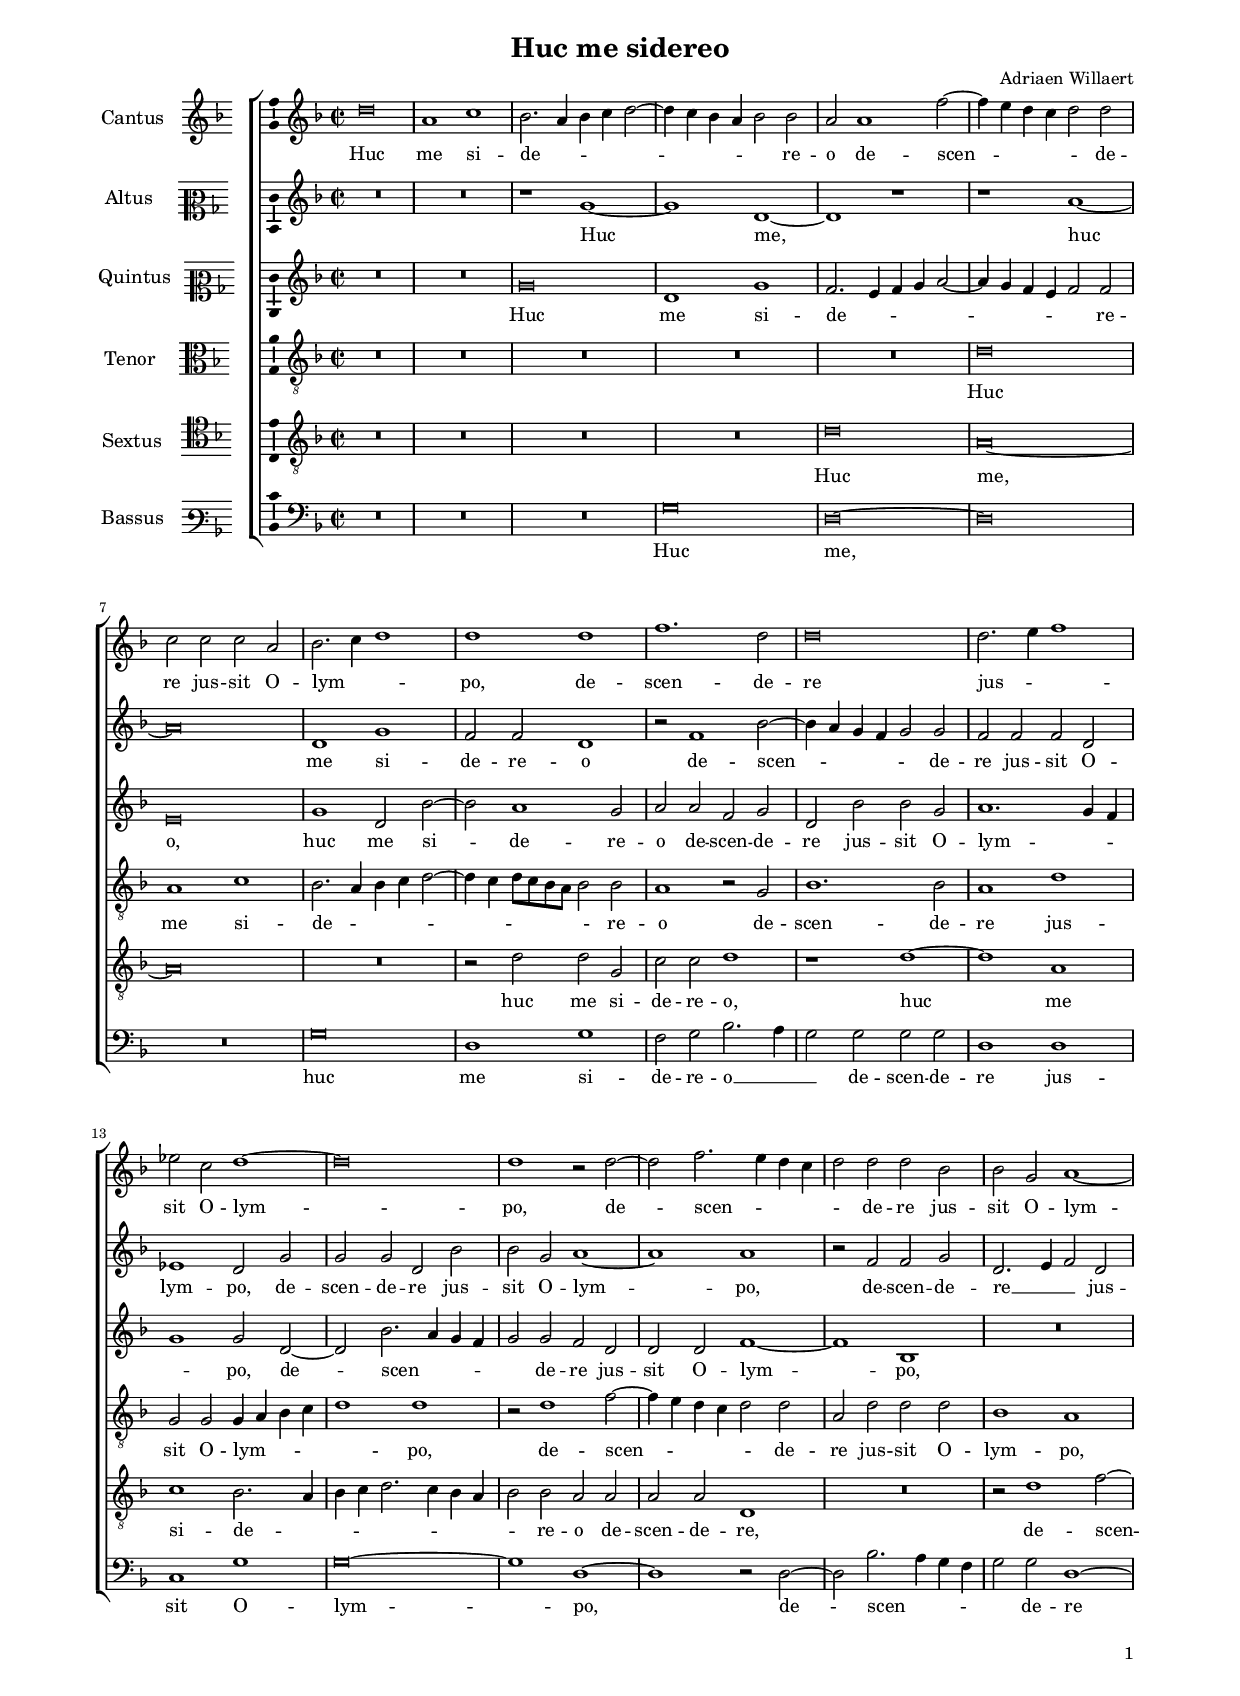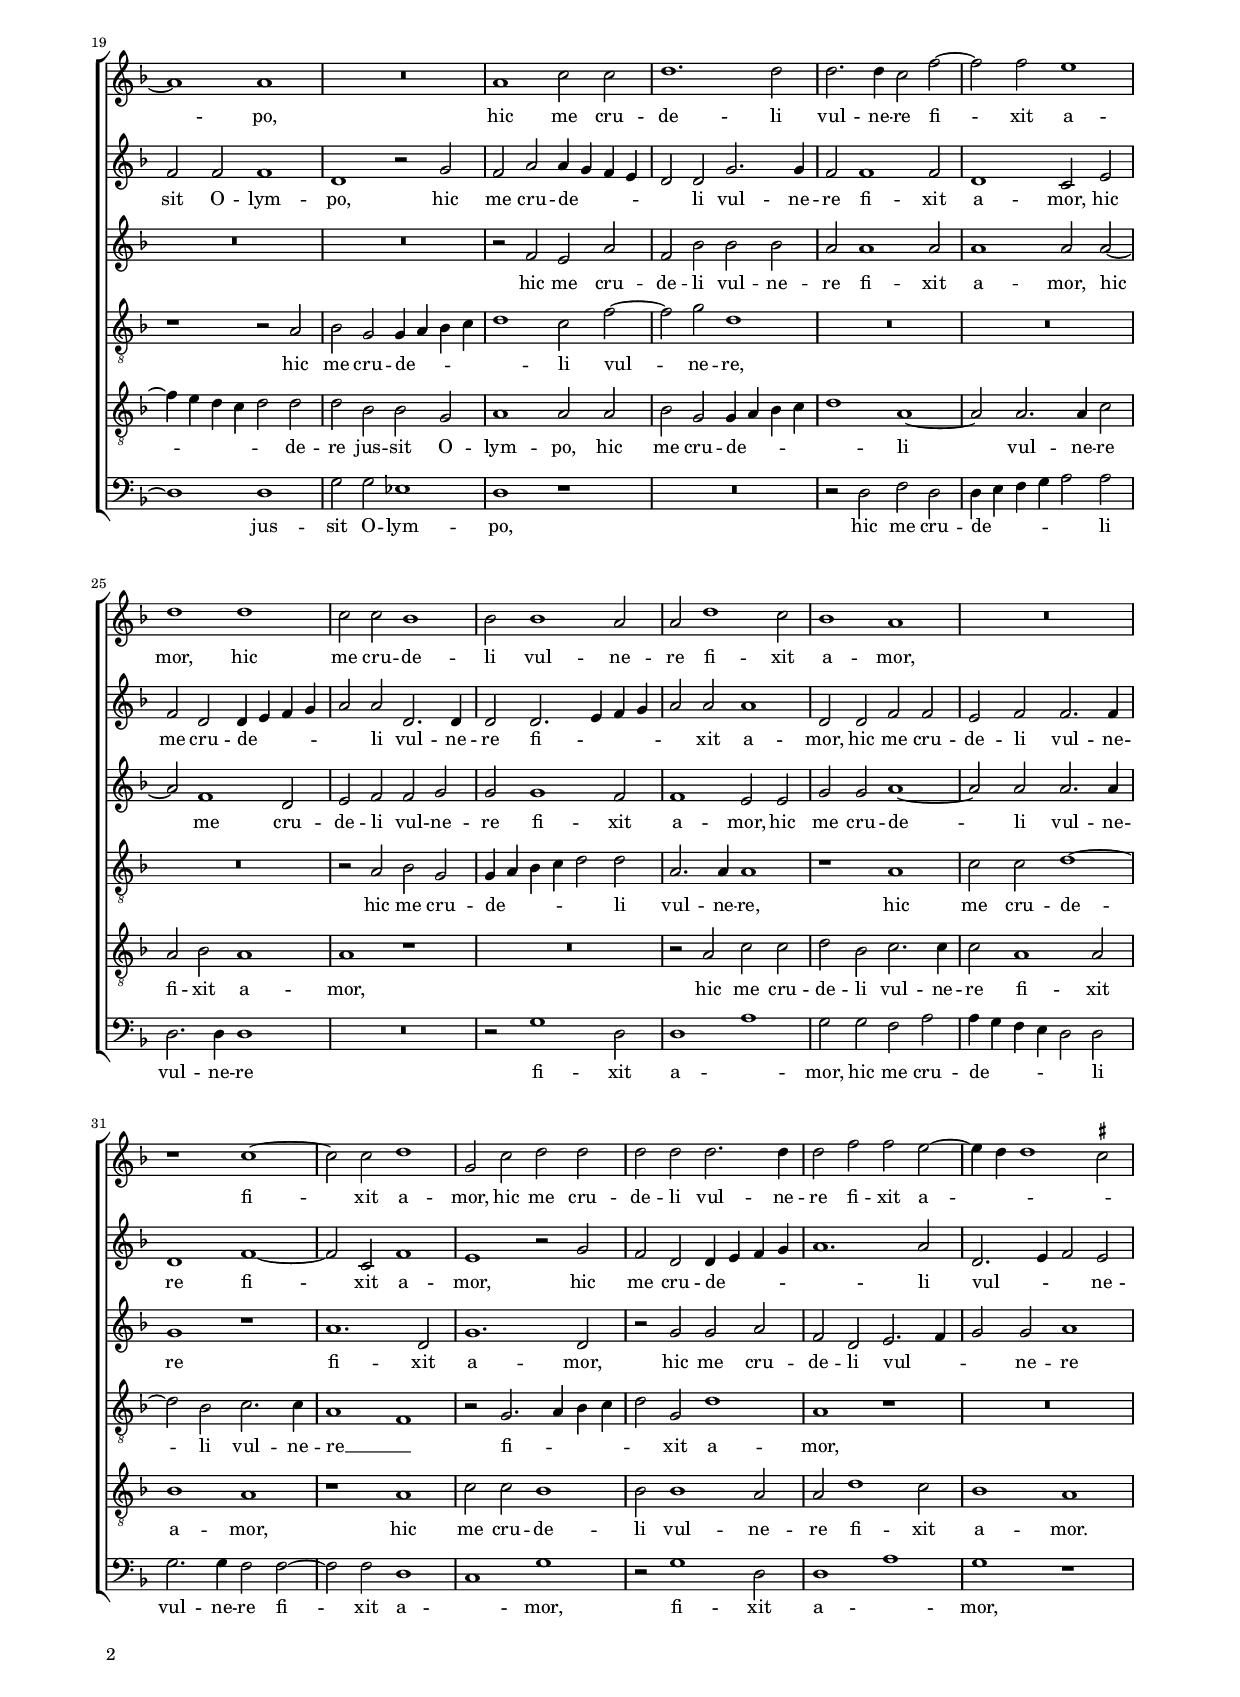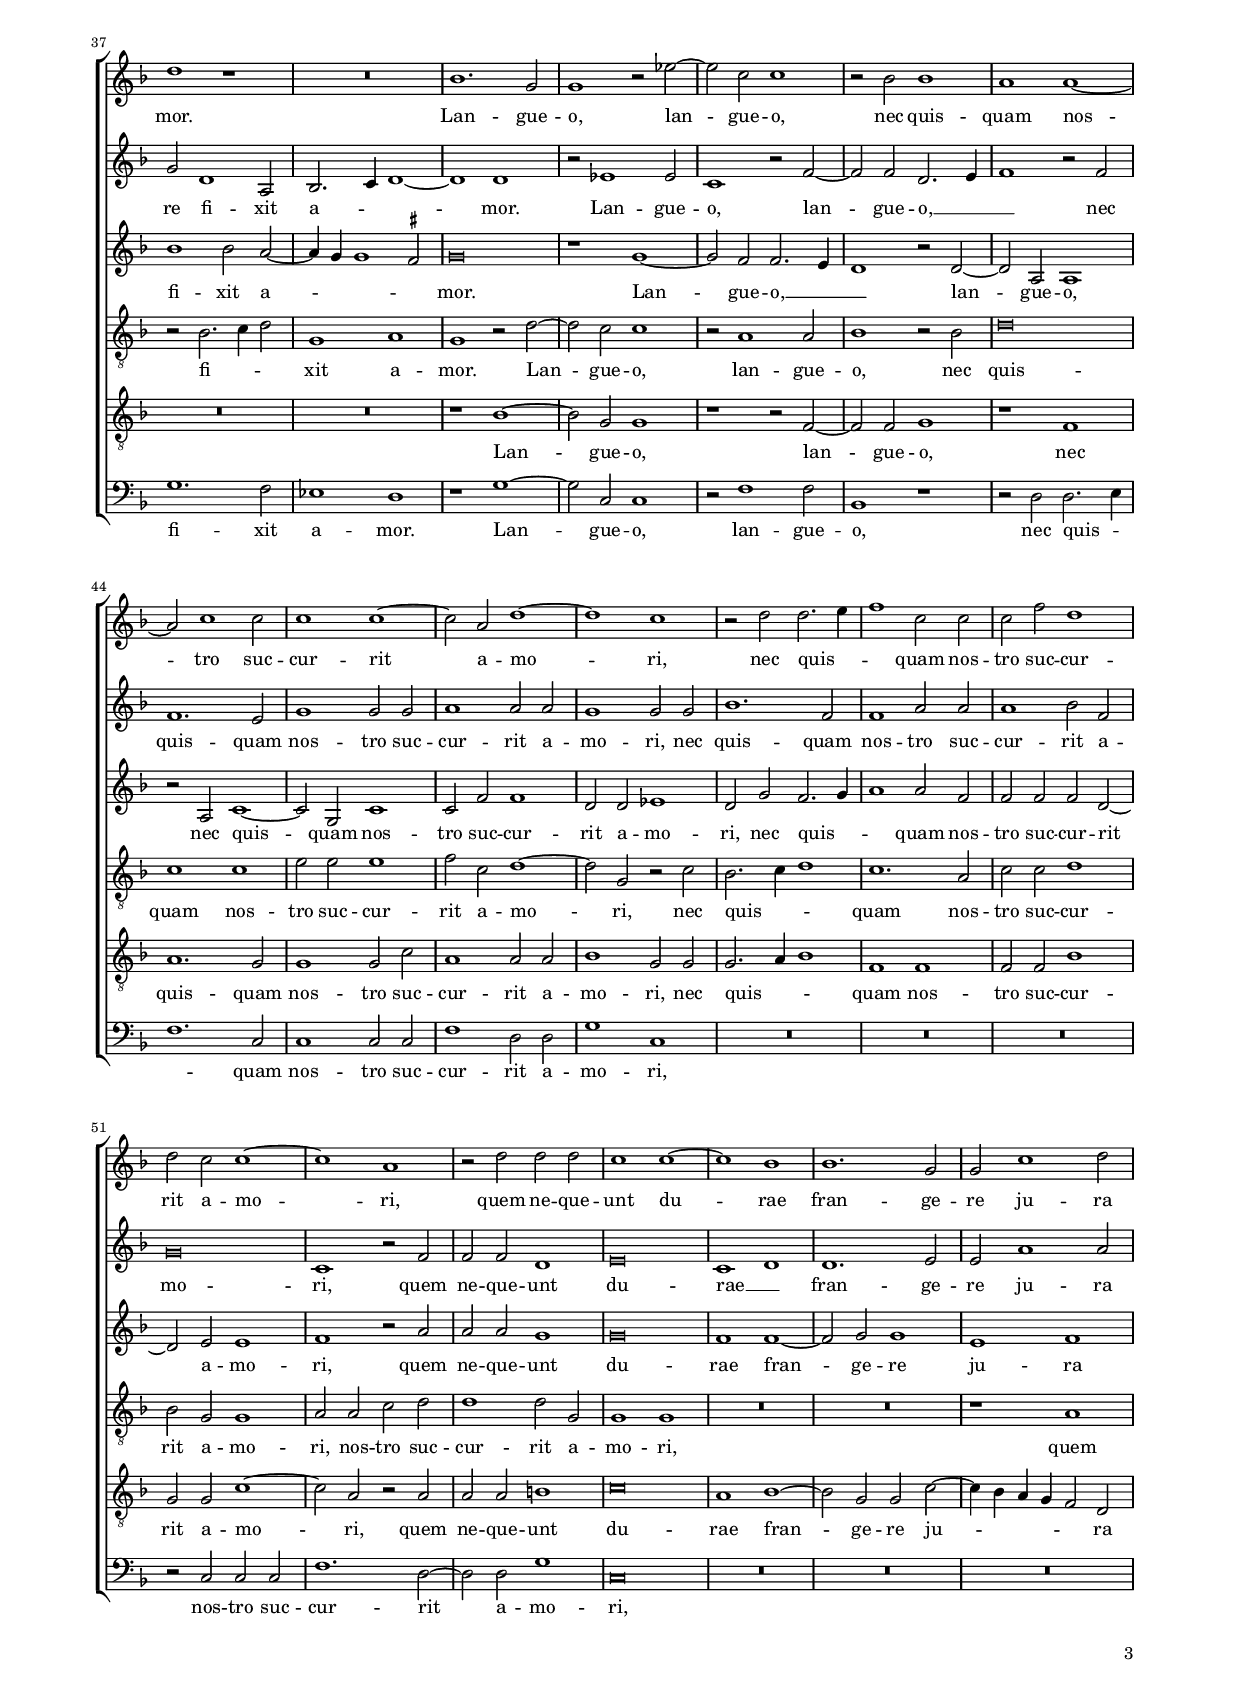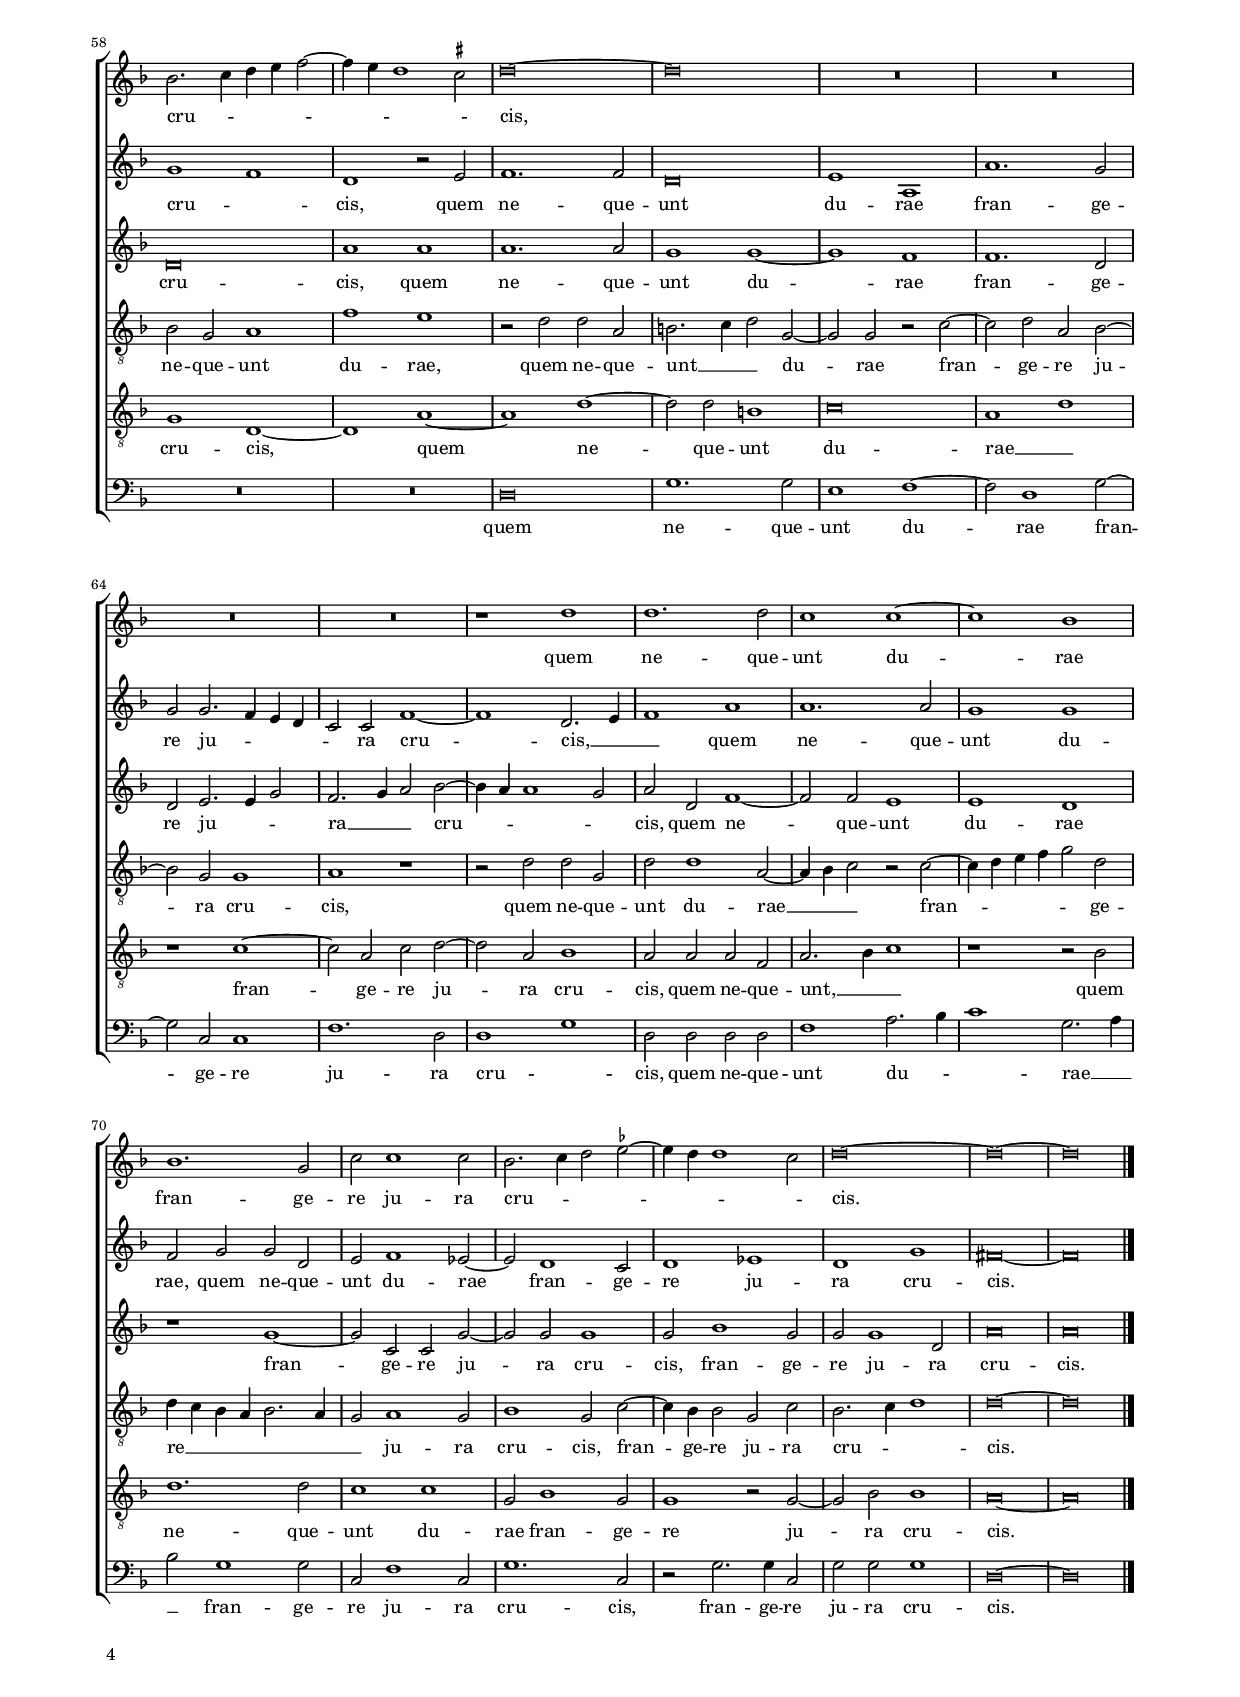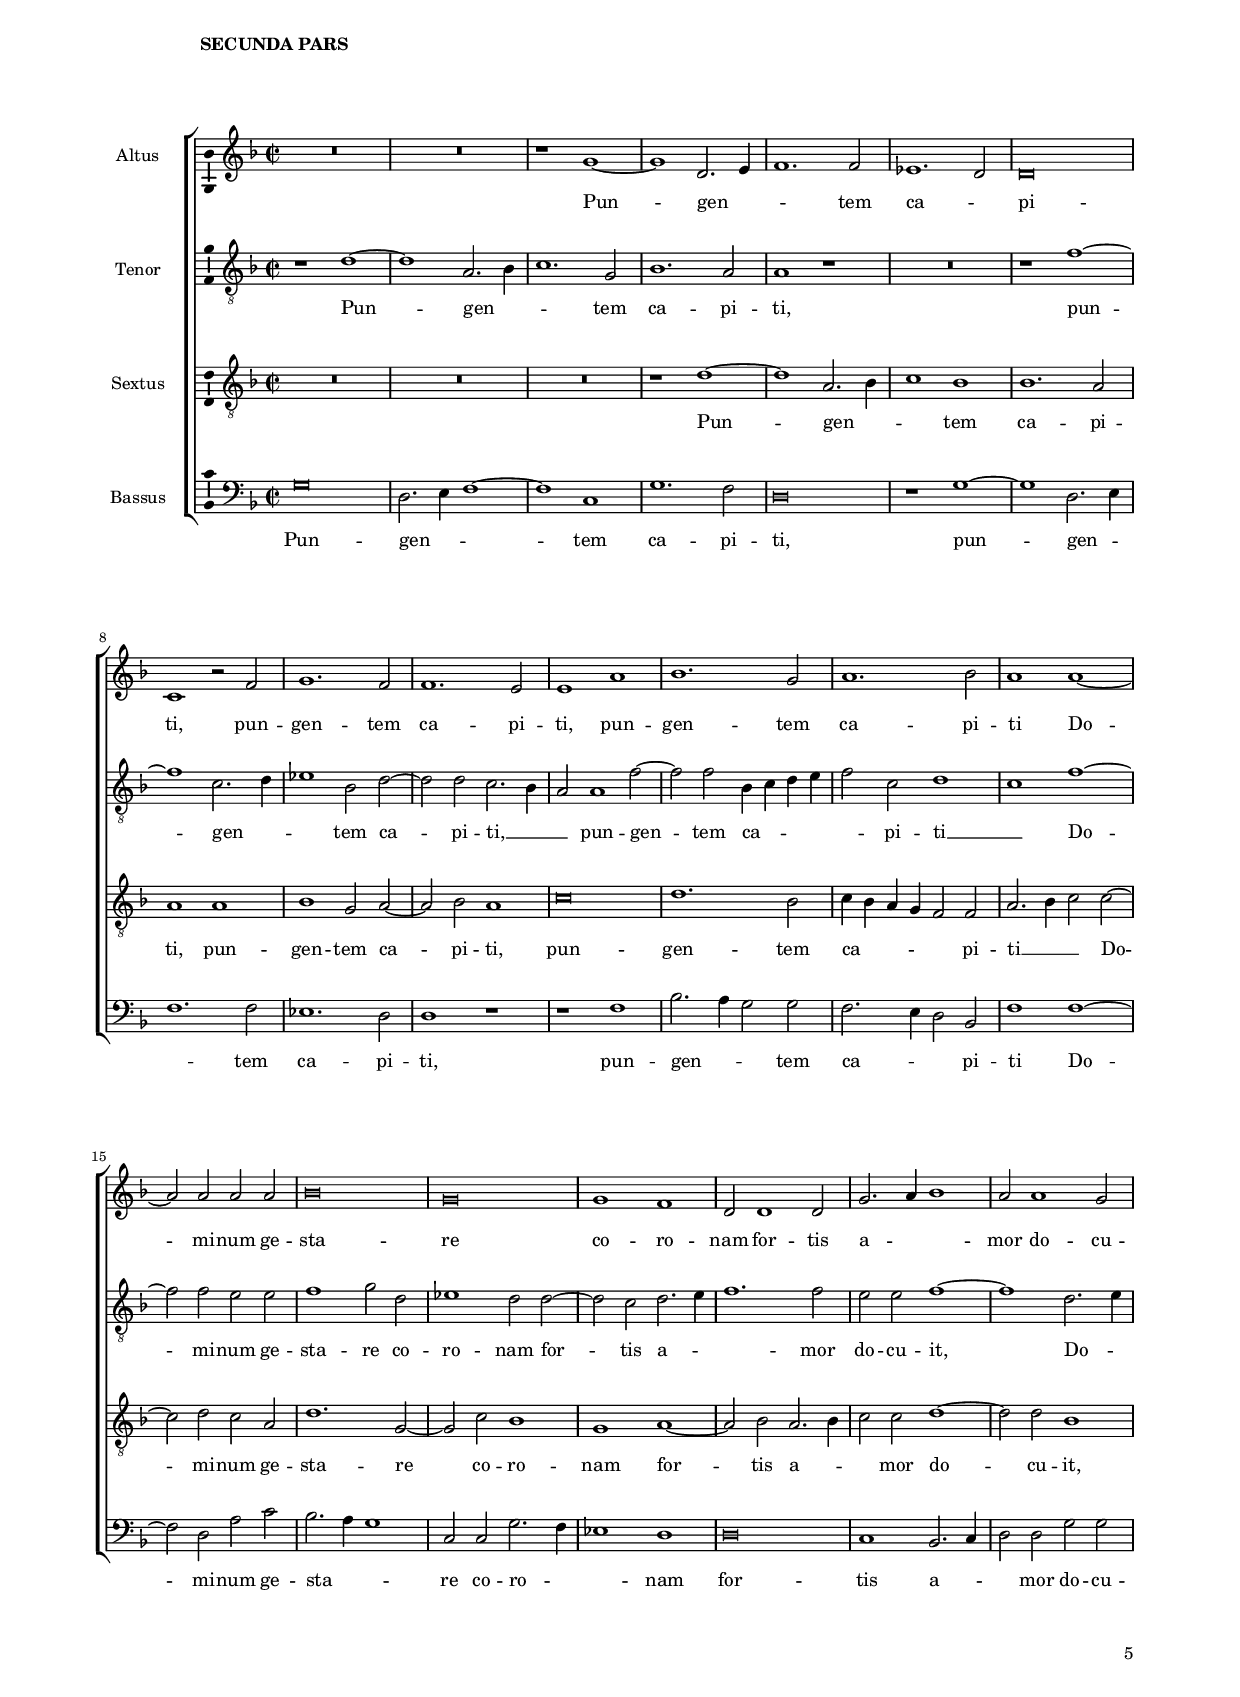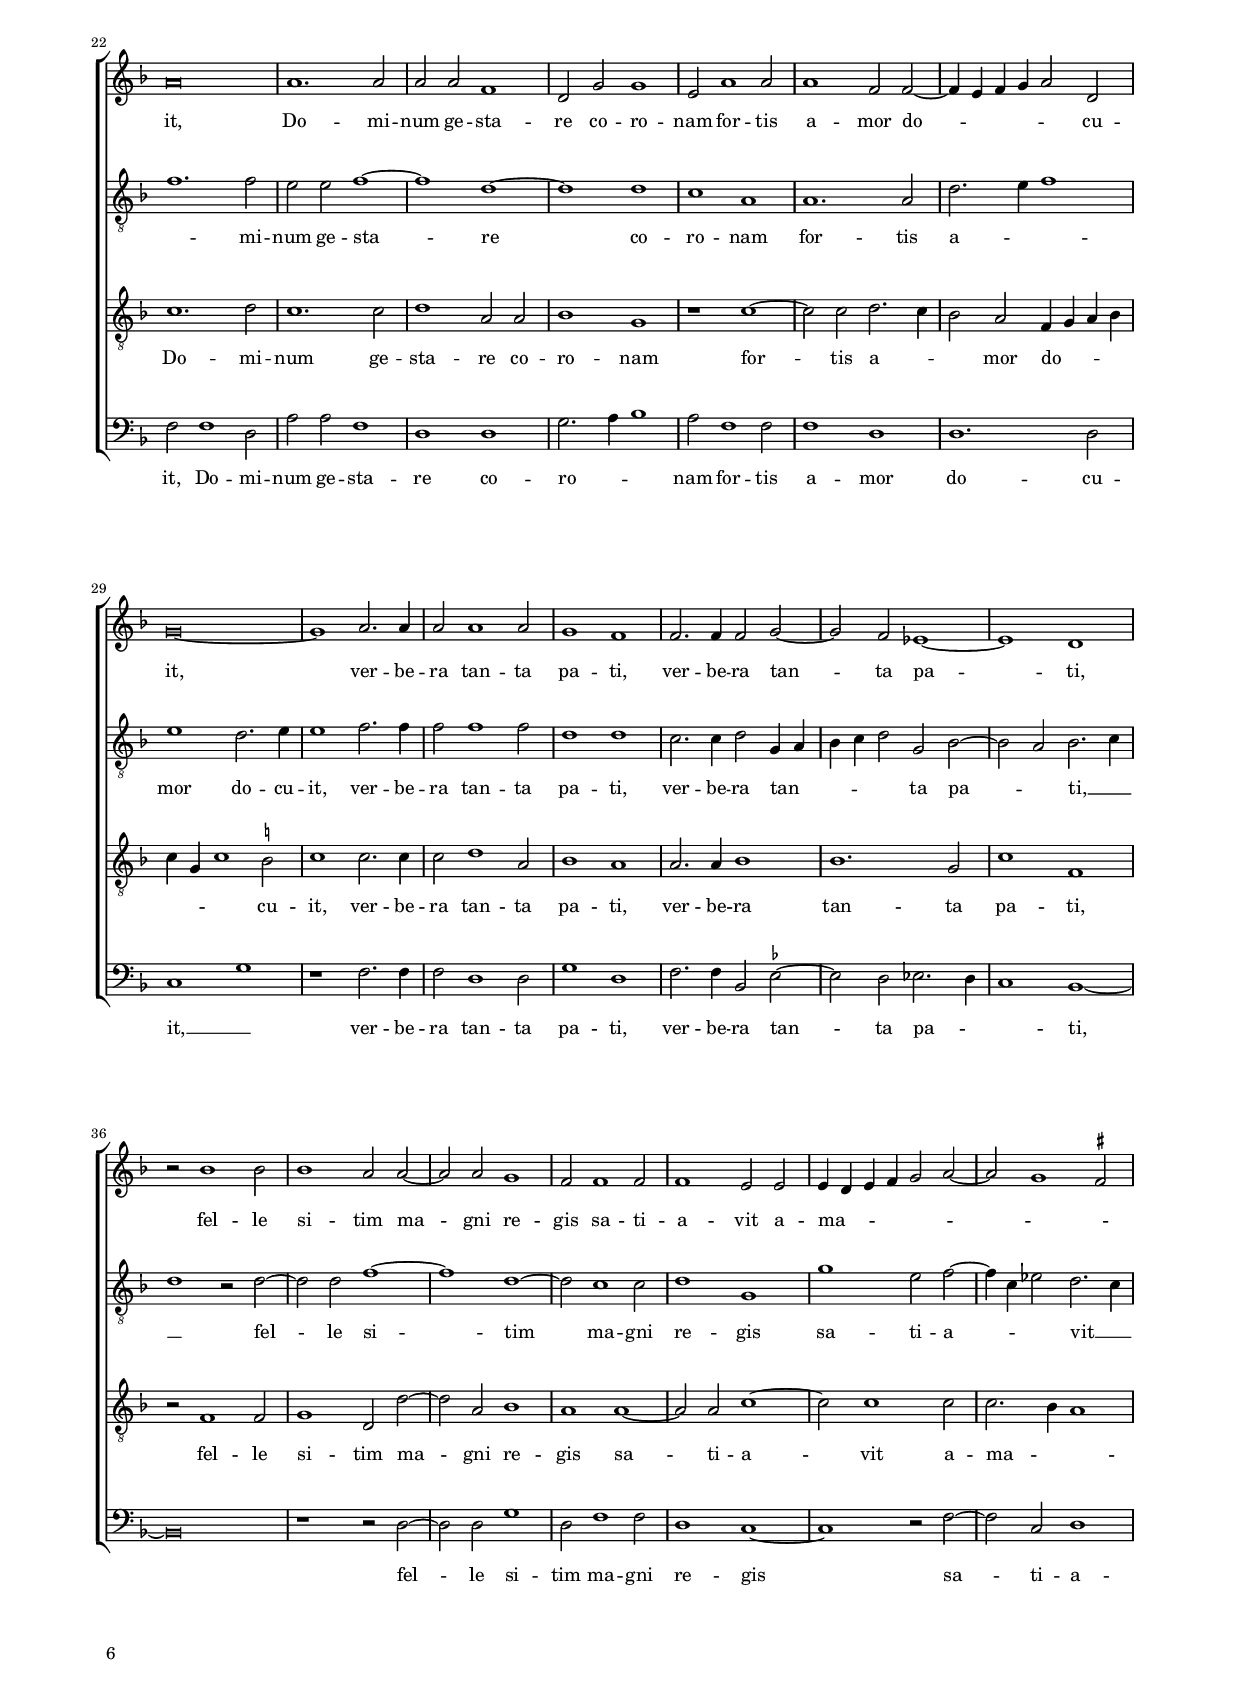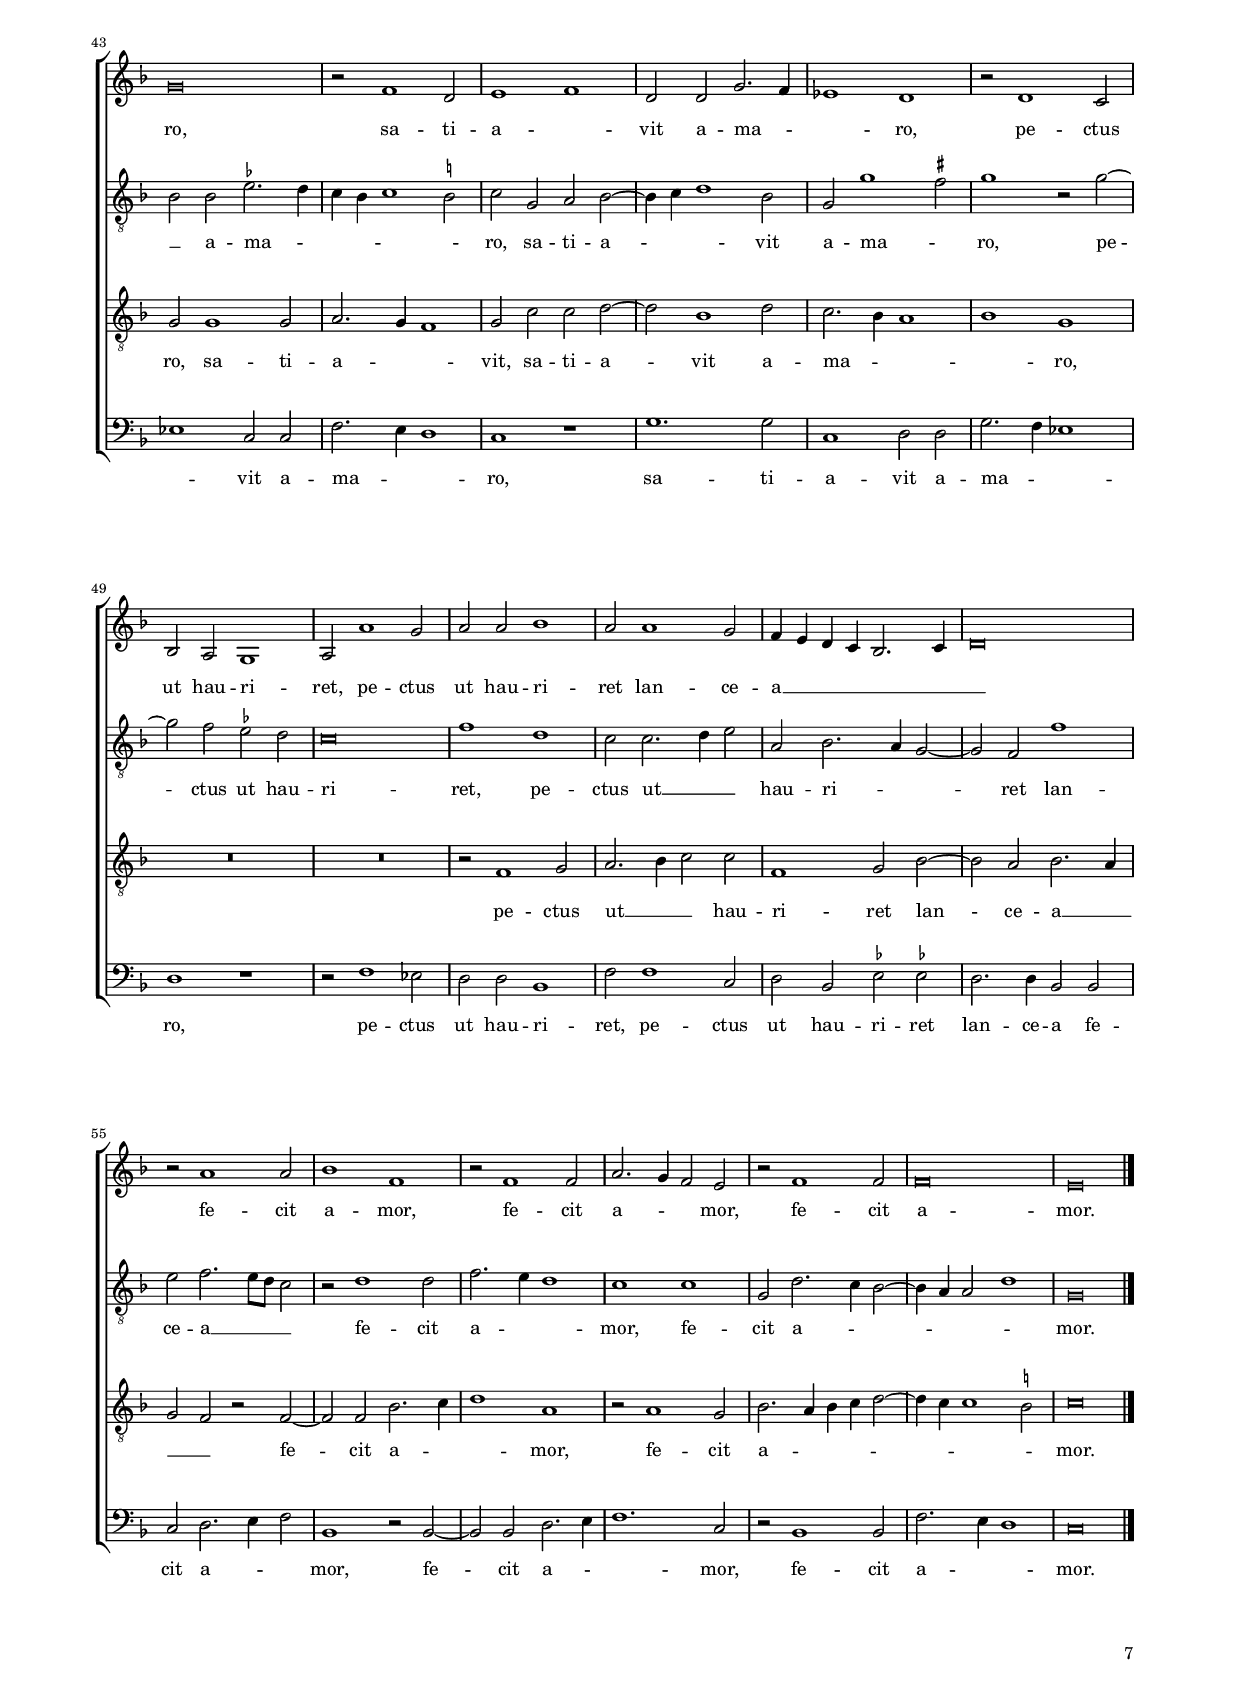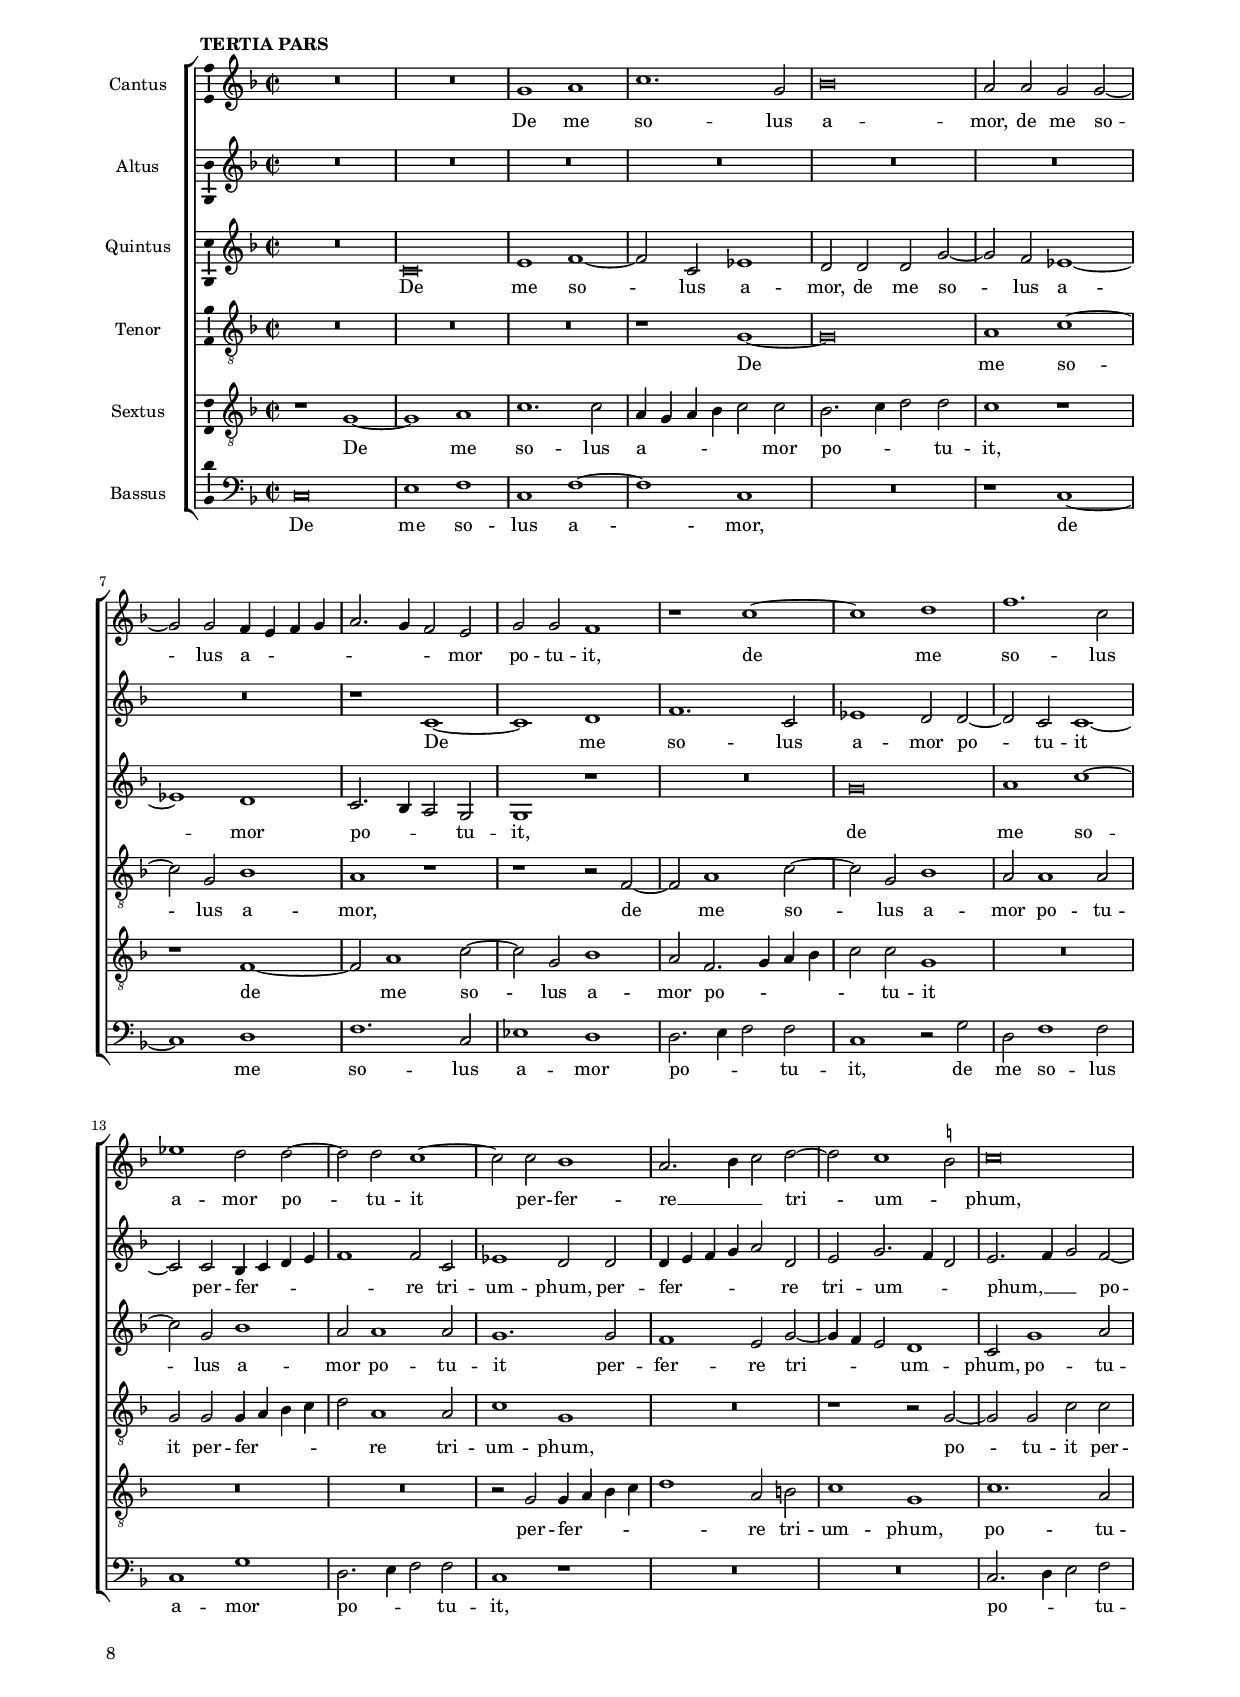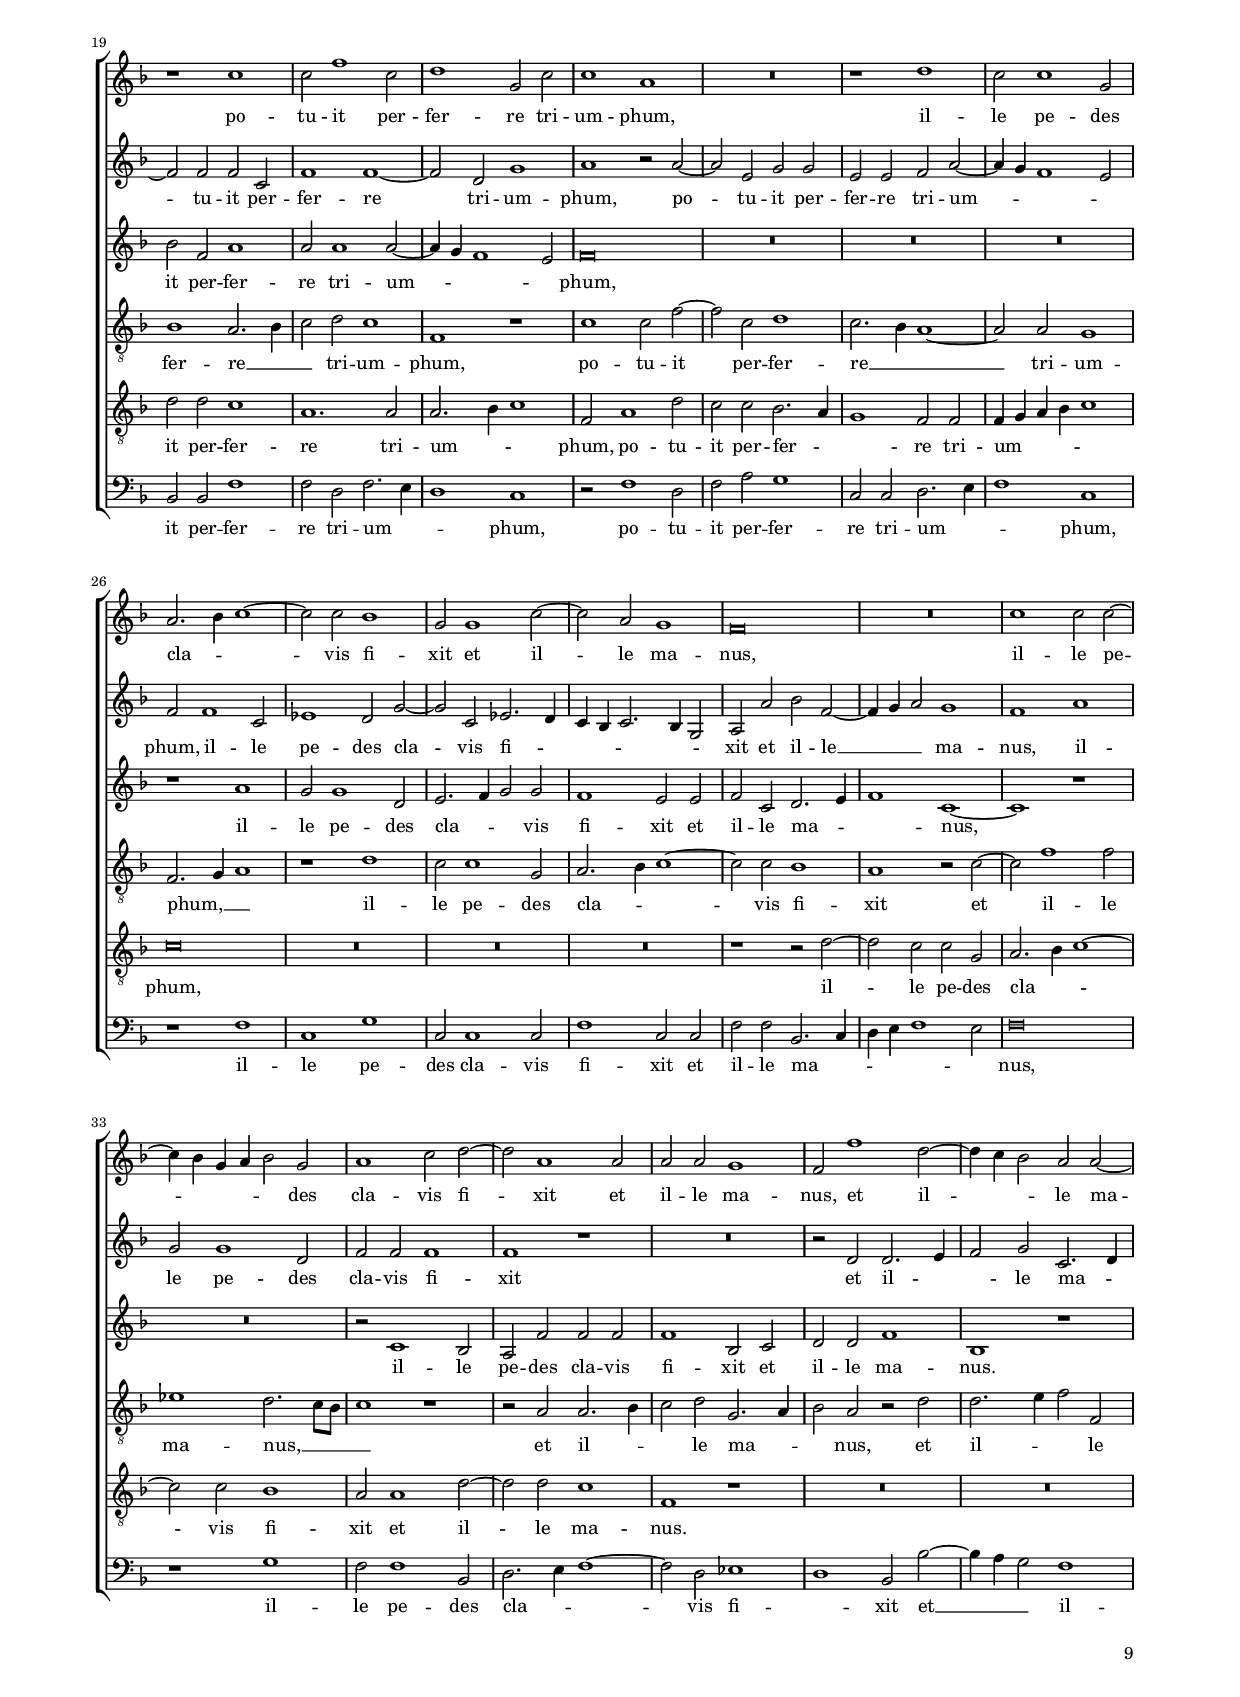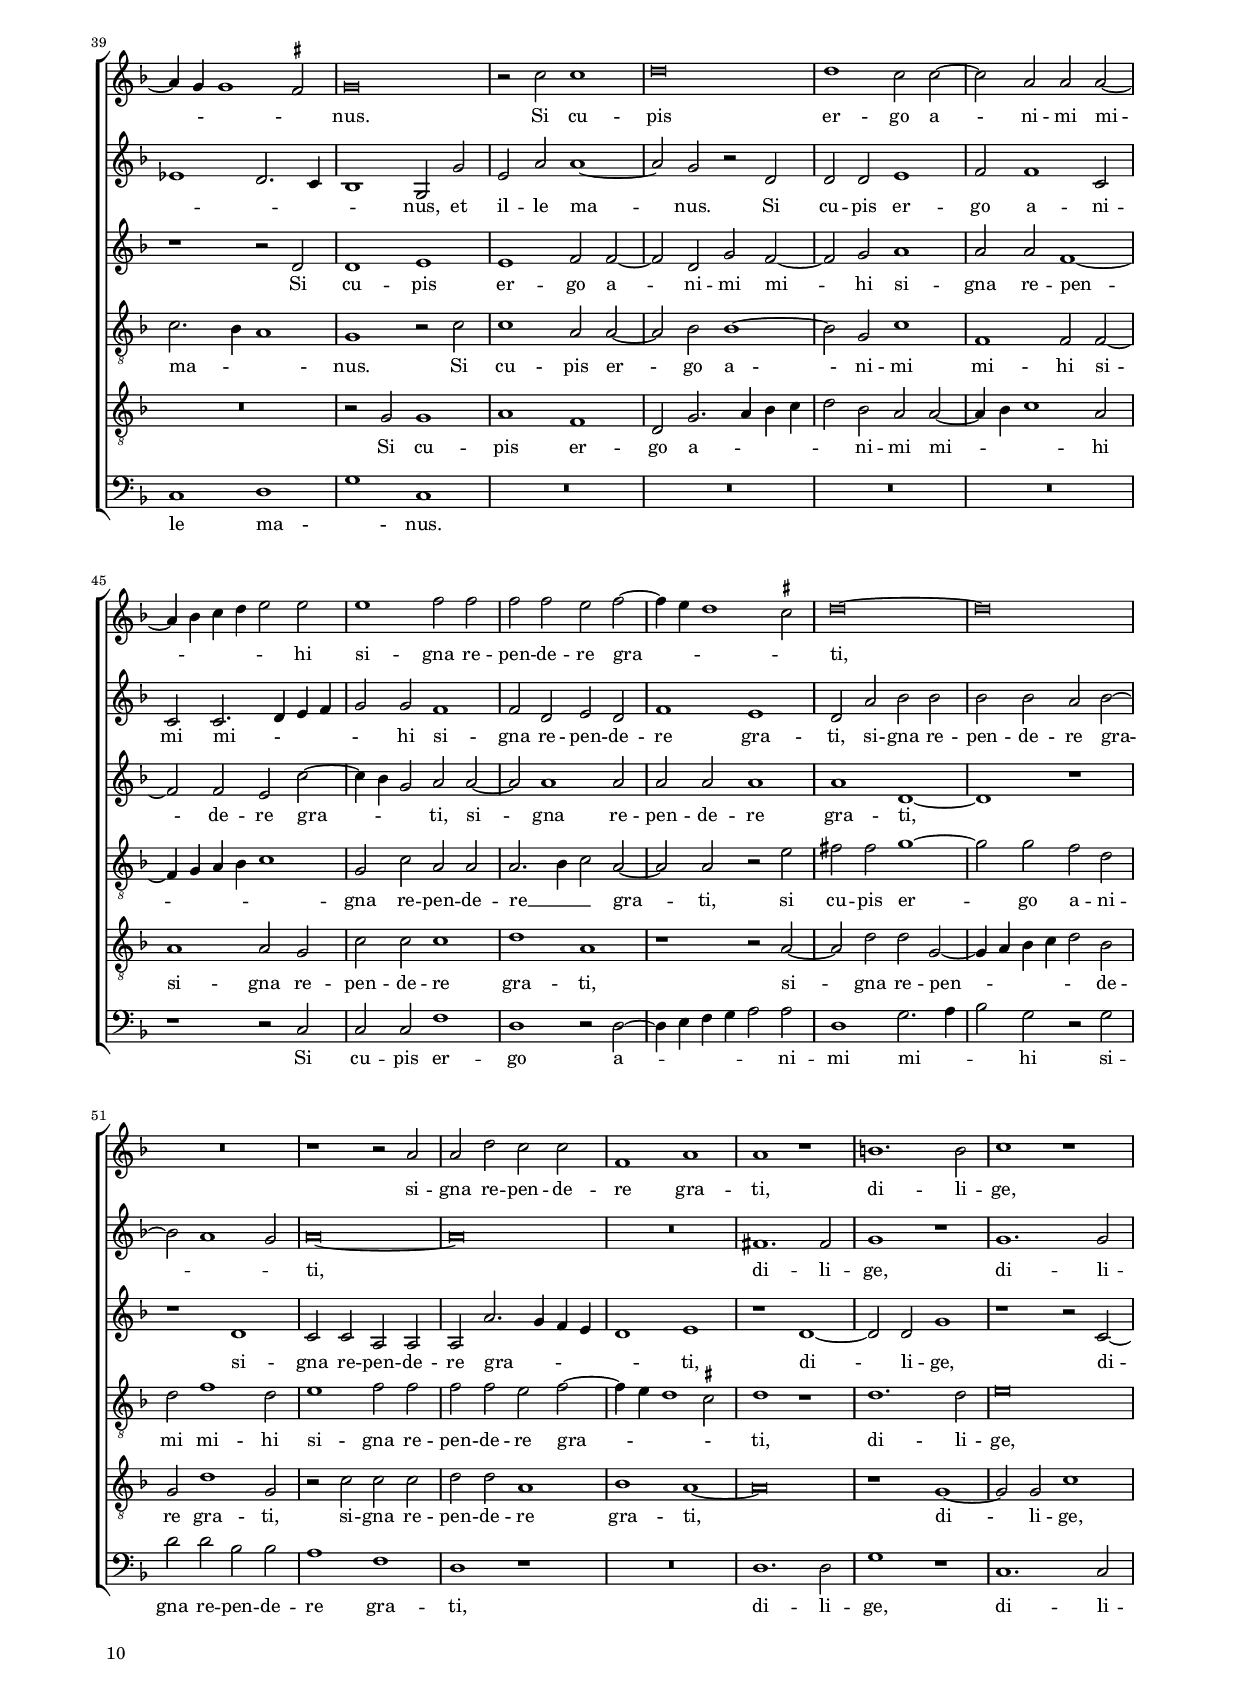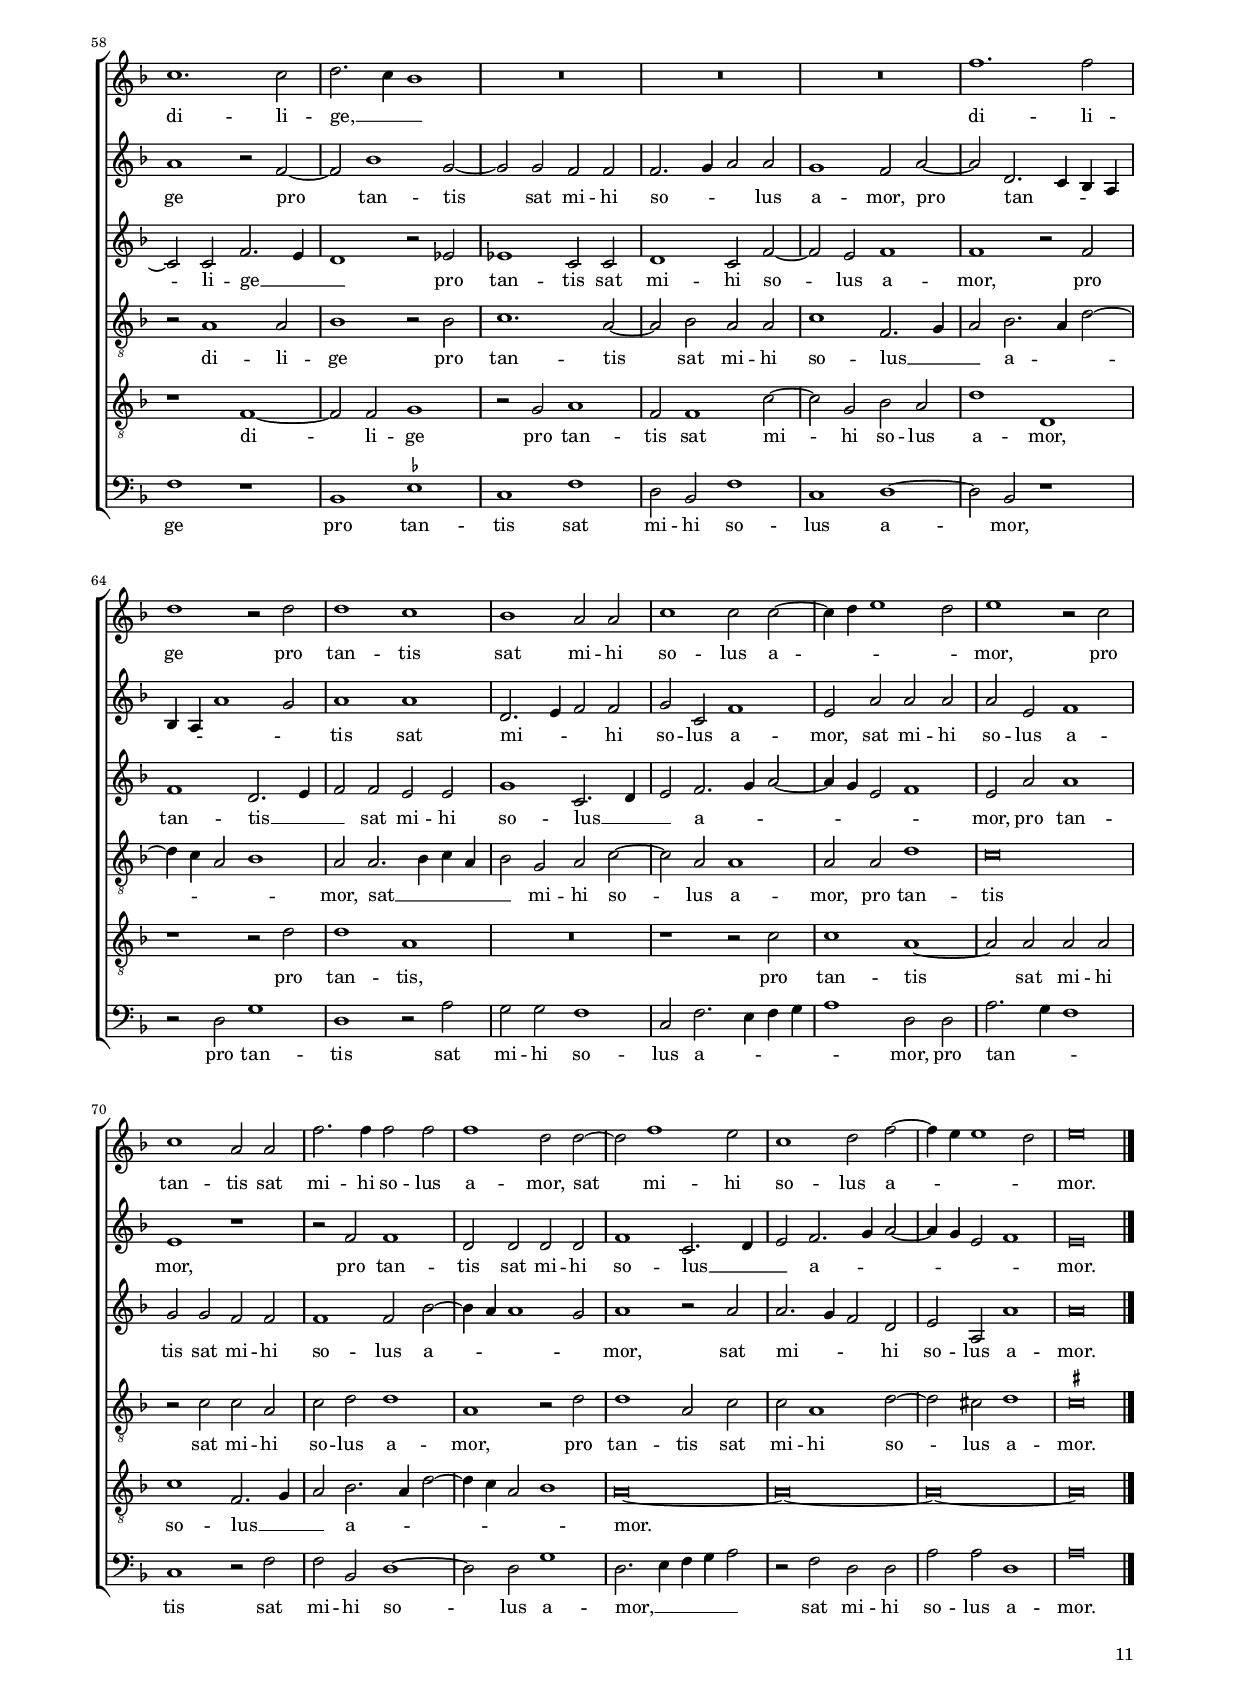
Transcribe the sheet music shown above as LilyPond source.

\header
{
  title="Huc me sidereo"
  composer="Adriaen Willaert"
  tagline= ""
}

\version "2.20.0"
\language deutsch
#(set-global-staff-size 15)
% #(set-default-paper-size "letter")
#(ly:set-option 'point-and-click #f)


	ficta = { \once \set suggestAccidentals = ##t }
	
	forget = #(define-music-function (music) (ly:music?) #{
		\accidentalStyle forget
		$music
		\accidentalStyle default
		#})

	m = \melisma
	me = \melismaEnd
 %	\mark \markup { \fontsize #-3 \note  #"1" #1 = \fontsize #-3 \note #"1." #1 }


\paper
	{
	top-margin = 1.3 \cm
	bottom-margin = 0.8 \cm
	left-margin = 1.8 \cm
	right-margin = 1.8 \cm
	ragged-bottom = ##f
	ragged-last-bottom = ##t
	print-page-number = ##f
	score-system-spacing = #'((basic-distance . 17) (minimum-distance . 14) (padding . 5) (strechability . 250))
	system-system-spacing = #'((basic-distance . 17) (minimum-distance . 14) (padding . 5) (strechability . 250))
    oddFooterMarkup=\markup   \fill-line { "" \fromproperty #'page:page-number-string }
    evenFooterMarkup=\markup  \fill-line { \fromproperty #'page:page-number-string "" }
    last-bottom-spacing = #'((basic-distance . 12) (minimum-distance . 7) (padding . 4))
	systems-per-page = 3
    page-count = 11
%    min-systems-per-page = 3
	}

global = {
    % \set Staff.autoBeaming = ##f
	\key f \major
	\time 2/2 \set Score.measureLength = #(ly:make-moment 2/1)
        \set Score.tempoHideNote = ##t
        \tempo 2 = 90
        \skip 1*2*76  \bar "|." \pageBreak
	}


incipitcantus = \markup { \score {
	{
	\set Staff.instrumentName = \markup { \fontsize #1 "Cantus" }
	\key f \major
	\clef violin
	s4 \bar ""
	}
	\layout  {
	raggedright = ##t
	indent = 1.6 \cm
	line-width = 2.2 \cm
	\context { \Staff \remove Time_signature_engraver }
	\override Staff.Clef.Y-extent = #'(0 . 0)
	}} \hspace #1 }


incipitaltus = \markup { \score {
	{
	\set Staff.instrumentName = \markup { \fontsize #1 "Altus" }
	\key f \major
	\clef mezzosoprano
	s4 \bar ""
	}
	\layout  {
	raggedright = ##t
	indent = 1.6 \cm
	line-width = 2.2 \cm
	\context { \Staff \remove Time_signature_engraver }
	\override Staff.Clef.Y-extent = #'(0 . 0)
	}} \hspace #1 }
      
      
incipitquintus = \markup { \score {
	{
	\set Staff.instrumentName = \markup { \fontsize #1 "Quintus" }
	\key f \major
	\clef mezzosoprano
	s4 \bar ""
	}
	\layout  {
	raggedright = ##t
	indent = 1.6 \cm
	line-width = 2.2 \cm
	\context { \Staff \remove Time_signature_engraver }
	\override Staff.Clef.Y-extent = #'(0 . 0)
	}} \hspace #1 }


incipittenor = \markup { \score {
	{
	\set Staff.instrumentName = \markup { \fontsize #1 "Tenor" }
	\key f \major
	\clef alto
	s4 \bar ""
	}
	\layout  {
	raggedright = ##t
	indent = 1.6 \cm
	line-width = 2.2 \cm
	\context { \Staff \remove Time_signature_engraver }
	\override Staff.Clef.Y-extent = #'(0 . 0)
	}} \hspace #1 }
      
      
incipitsextus = \markup { \score {
	{
	\set Staff.instrumentName = \markup { \fontsize #1 "Sextus" }
	\key f \major
	\clef tenor
	s4 \bar ""
	}
	\layout  {
	raggedright = ##t
	indent = 1.6 \cm
	line-width = 2.2 \cm
	\context { \Staff \remove Time_signature_engraver }
	\override Staff.Clef.Y-extent = #'(0 . 0)
	}} \hspace #1 }
      
      
incipitbassus = \markup { \score {
	{
	\set Staff.instrumentName = \markup { \fontsize #1 "Bassus" }
	\key f \major
	\clef varbaritone
	s4 \bar ""
	}
	\layout  {
	raggedright = ##t
	indent = 1.6 \cm
	line-width = 2.2 \cm
	\context { \Staff \remove Time_signature_engraver }
	\override Staff.Clef.Y-extent = #'(0 . 0)
	}} \hspace #1 }


cantus =  \relative c''
	{
	d\breve
	a1 c
	b2. a4 b c d2~
	d4 c b a b2 b
%5
	a2 a1 f'2~ |
	f4 e d c d2 d
	c2 c c a
	b2. c4 d1
	d1 d
%10
	f1. d2 |
	d\breve
	d2. e4 f1
	es2 c d1~
	d\breve
%15
	d1 r2 d~ | 
    d2 f2. e4 d c
    d2 d d b
    b2 g a1~
	a1 a
%20
	R\breve |
	a1 c2 c
    d1.	d2 
    d2. d4 c2 f~ 
    f2 f2 e1
%25
	d1 d |
    c2 c b1
    b2 b1 a2 
    a2 d1 c2
    b1 a
%30
	R\breve |
	r1 c~
	c2 c d1
	g,2 c d d
	d2 d d2. d4
%35
	d2 f f e~ |
	e4 d d1 \ficta cis2
	d1 r
	R\breve
	b1. g2
%40
	g1 r2 es'~ |
	es2 c c1
	r2 b b1
	a1 a~
	a2 c1 c2
%45
	c1 c~ |
	c2 a d1~
	d1 c
	r2 d d2. e4
	f1 c2 c
%50
	c2 f d1 |
	d2 c c1~
	c1 a
	r2 d d d
	c1 c~
%55
	c1 b |
	b1. g2
	g2 c1 d2
	b2. c4 d e f2~
	f4 e d1 \ficta cis2
%60
	d\breve~ |
	d\breve
	R\breve
	R\breve
	R\breve
%65
	R\breve |
	r1 d
	d1. d2
	c1 c~
	c1 b
%70
	b1. g2 |
	c2 c1 c2
	b2. c4 d2 \ficta es~
	\ficta es4 d d1 c2
	d\breve~
%75
	d\breve~ |
	d\breve |
	}


altus = \relative c'
	{
	R\breve
	R\breve
	r1 g'~
	g1 d~
%5
	d1 r |
	r1 a'~
	a\breve
	d,1 g
	f2 f d1
%10
	r2 f1 b2~ |
	b4 a g f g2 g
	f2 f f d
	es1 d2 g
	g2 g d b'
%15
	b2 g a1~ |
	a1 a
	r2 f f g
	d2. e4 f2 d
	f2 f f1
%20
	d1 r2 g |
	f2 a a4 g f e
	d2 d g2. g4
	f2 f1 f2
	d1 c2 e
%25
	f2 d d4 e f g |
	a2 a d,2. d4
	d2 d2. e4 f g
	a2 a a1
	d,2 d f f
%30
	e2 f f2. f4 |
	d1 f~
	f2 c f1
	e1 r2 g
	f2 d d4 e f g
%35
	a1. a2 |
	d,2. e4 f2 e
	g2 d1 a2
	b2. c4 d1~
	d1 d
%40
	r2 es1 es2 |
	c1 r2 f~
	f2 f d2. e4
	f1 r2 f
	f1. e2
%45
	g1 g2 g |
	a1 a2 a
	g1 g2 g
	b1. f2
	f1 a2 a
%50
	a1 b2 f |
	g\breve
	c,1 r2 f
	f2 f d1
	e\breve
%55
	c1 d |
	d1. e2
	e2 a1 a2
	g1 f
	d1 r2 e
%60
	f1. f2 |
	d\breve
	e1 a,
	a'1. g2
	g2 g2. f4 e d
%65
	c2 c f1~ |
	f1 d2. e4
	f1 a
	a1. a2
	g1 g
%70
	f2 g g d |
	e2 f1 es2~
	es2 d1 c2
	d1 es
	d1 g
%75
	fis\breve~ |
	fis\breve |
	}


quintus =  \relative c'
    {
	R\breve
	R\breve
	g'\breve
	d1 g
%5
	f2. e4 f g a2~ |
	a4 g f e f2 f
	e\breve
	g1 d2 b'~
	b2 a1 g2
%10
	a2 a f g |
	d2 b' b g
	a1. g4 f
	g1 g2 d~
	d2 b'2. a4 g f
%15
	g2 g f d |
	d2 d f1~
	f1 b,
	R\breve
	R\breve
%20
	R\breve |
	r2 f' e a
	f2 b b b
	a2 a1 a2
	a1 a2 a~
%25
	a2 f1 d2 |
	e2 f f g
	g2 g1 f2
	f1 e2 e
	g2 g a1~
%30
	a2 a a2. a4 |
	g1 r
	a1. d,2
	g1. d2
	r2 g g a
%35
	f2 d e2. f4 |
	g2 g a1
	b1 b2 a~
	a4 g g1 \ficta fis2
	g\breve
%40
	r1 g~ |
	g2 f f2. e4
	d1 r2 d~
	d2 a a1
	r2 a c1~
%45
	c2 g c1 |
	c2 f f1
	d2 d es1
	d2 g f2. g4
	a1 a2 f
%50
	f2 f f d~ |
	d2 e e1
	f1 r2 a
	a2 a g1
	g\breve
%55
	f1 f~ |
	f2 g g1
	e1 f
	d\breve
	a'1 a
%60
	a1. a2 |
	g1 g~
	g1 f
	f1. d2
	d2 e2. e4 g2
%65
	f2. g4 a2 b~ |
	b4 a a1 g2
	a2 d, f1~
	f2 f e1
	e1 d
%70
	r1 g~ |
	g2 c, c g'~
	g2 g g1
	g2 b1 g2
	g2 g1 d2
%75
	a'\breve |
	a\breve |
	}


tenor =  \relative c'
	{
	R\breve
	R\breve
	R\breve
	R\breve
%5
	R\breve |
	d\breve
	a1 c
	b2. a4 b4 c d2~
	d4 c d8 c b a b2 b
%10
	a1 r2 g |
	b1. b2
	a1 d
	g,2 g g4 a b c
	d1 d
%15
	r2 d1 f2~ |
	f4 e d c d2 d
	a2 d d d
	b1 a
	r1 r2 a
%20
	b2 g g4 a b c |
	d1 c2 f~
	f2 g d1
	R\breve
	R\breve
%25
	R\breve |
	r2 a b2 g
	g4 a b c d2 d
	a2. a4 a1
	r1 a
%30
	c2 c d1~ |
	d2 b c2. c4
	a1 f
	r2 g2. a4 b c
	d2 g, d'1
%35
	a1 r |
	R\breve
	r2 b2. c4 d2
	g,1 a
	g1 r2 d'~
%40
	d2 c c1 |
	r2 a1 a2
	b1 r2 b
	d\breve
	c1 c
%45
	e2 e e1 |
	f2 c d1~
	d2 g, r c
	b2. c4 d1
	c1. a2
%50
	c2 c d1 |
	b2 g g1
	a2 a c d
	d1 d2 g,
	g1 g
%55
	R\breve |
	R\breve
	r1 a
	b2 g a1
	f'1 e
%60
	r2 d d a |
	h2. c4 d2 g,~
	g2 g r c~
	c2 d a b~
	b2 g g1
%65
	a1 r |
	r2 d d g,
	d'2 d1 a2~
	a4 b c2 r c~
	c4 d e f g2 d
%70
	d4 c b a b2. a4 |
	g2 a1 g2
	b1 g2 c~
	c4 b b2 g c
	b2. c4 d1
%75
	d\breve~ |
	d\breve |
	}


sextus  =  \relative c'
	{
	R\breve
	R\breve
	R\breve
	R\breve
%5
	d\breve |
	a\breve~
	a\breve
	R\breve
	r2 d d g,
%10
	c2 c d1 |
	r1 d~
	d1 a
	c1 b2. a4
	b4 c d2. c4 b a
%15
	b2 b a a |
	a2 a d,1
	R\breve
	r2 d'1 f2~
	f4 e d c d2 d
%20
	d2 b b g |
	a1 a2 a
	b2 g g4 a b c
	d1 a~
	a2 a2. a4 c2
%25
	a2 b a1 |
	a1 r
	R\breve
	r2 a c c
	d2 b c2. c4
%30
	c2 a1 a2 |
	b1 a
	r1 a
	c2 c b1
	b2 b1 a2
%35
	a2 d1 c2 |
	b1 a
	R\breve
	R\breve
	r1 b~
%40
	b2 g g1 |
	r1 r2 f~
	f2 f g1
	r1 f
	a1. g2
%45
	g1 g2 c |
	a1 a2 a
	b1 g2 g
	g2. a4 b1
	f1 f
%50
	f2 f b1 |
	g2 g c1~
	c2 a r a
	a2 a h1
	c\breve
%55
	a1 b~ |
	b2 g g c~
	c4 b a g f2 d
	g1 d~
	d1 a'~
%60
	a1 d~ |
	d2 d h1
	c\breve
	a1 d
	r1 c~
%65
	c2 a c d~ |
	d2 a b1
	a2 a a f
	a2. b4 c1
	r1 r2 b
%70
	d1. d2 |
	c1 c
	g2 b1 g2
	g1 r2 g~
	g2 b b1
%75
	a\breve~ |
	a\breve |
	}


bassus  =  \relative c
	{
	R\breve
	R\breve
	R\breve
	g'\breve
%5
	d\breve~ |
	d\breve
	R\breve
	g\breve
	d1 g
%10
	f2 g b2. a4 |
	g2 g g g
	d1 d
	c1 g'
	g\breve~
%15
	g1 d~ |
	d1 r2 d~
	d2 b'2. a4 g f
	g2 g d1~
	d1 d
%20
	g2 g es1 |
	d1 r
	R\breve
	r2 d f d
	d4 e f g a2 a
%25
	d,2. d4 d1 |
	R\breve
	r2 g1 d2
	d1 a'
	g2 g f a
%30
	a4 g f e d2 d |
	g2. g4 f2 f~
	f2 f d1
	c1 g'
	r2 g1 d2
%35
	d1 a' |
	g1 r
	g1. f2
	es1 d
	r1 g~
%40
	g2 c, c1 |
	r2 f1 f2
	b,1 r
	r2 d d2. e4
	f1. c2
%45
	c1 c2 c  |
	f1 d2 d
	g1 c,
	R\breve
	R\breve
%50
	R\breve |
	r2 c c c
	f1. d2~
	d2 d g1
	c,\breve
%55
	R\breve |
	R\breve
	R\breve
	R\breve
	R\breve
%60
	d\breve |
	g1. g2
	e1 f~
	f2 d1 g2~
	g2 c, c1
%65
	f1. d2 |
	d1 g
	d2 d d d
	f1 a2. b4
	c1 g2. a4
%70
	b2 g1 g2 |
	c,2 f1 c2
	g'1. c,2
	r2 g'2. g4 c,2
	g'2 g g1
%75
	d\breve~ |
	d\breve |
	}


lyricscantus = \lyricmode {
	Huc me si -- de -- _ _ _ _ _ _ _ _ re -- o de -- scen -- _ _ _ _ de -- re jus -- sit O -- lym -- _ _ po,
    de -- scen -- de -- re jus -- _ _ sit O -- lym -- po,
    de -- scen -- _ _ _ _ de -- re jus -- sit O -- lym -- po,
    hic me cru -- de -- li vul -- ne -- re fi -- xit a -- mor,
    hic me cru -- de -- li vul -- ne -- re fi -- xit a -- mor,
    fi -- xit a -- mor,
    hic me cru -- de -- li vul -- ne -- re fi -- xit a -- _ _ _ mor.
    Lan -- gue -- o,
    lan -- gue -- o,
    nec quis -- quam nos -- tro suc -- cur -- rit a -- mo -- ri,
    nec quis -- _ _ quam nos -- tro suc -- cur -- rit a -- mo -- ri,
    quem ne -- que -- unt du -- rae fran -- ge -- re ju -- ra cru -- _ _ _ _ _ _ _ cis,
    quem ne -- que -- unt du -- rae fran -- ge -- re ju -- ra cru -- _ _ _ _ _ _ cis.
	}


lyricsaltus = \lyricmode {
	Huc me,
    huc me si -- de -- re -- o de -- scen -- _ _ _ _ de -- re jus -- sit O -- lym -- po,
    de -- scen -- de -- re jus -- sit O -- lym -- po,
    de -- scen -- de -- re __ _ _ jus -- sit O -- lym -- po,
    hic me cru -- de -- _ _ _ _ li vul -- ne -- re fi -- xit a -- mor,
    hic me cru -- de -- _ _ _ _ li vul -- ne -- re fi -- _ _ _ _ xit a -- mor,
    hic me cru -- de -- li vul -- ne -- re fi -- xit a -- mor,
    hic me cru -- de -- _ _ _ _ li vul -- _ _ ne -- re fi -- xit a -- _ _ mor.
    Lan -- gue -- o,
    lan -- gue -- o, __ _ _
    nec quis -- quam nos -- tro suc -- cur -- rit a -- mo -- ri,
    nec quis -- quam nos -- tro suc -- cur -- rit a -- mo -- ri,
    quem ne -- que -- unt du -- rae __ _ fran -- ge -- re ju -- ra cru -- _ cis,
    quem ne -- que -- unt du -- rae fran -- ge -- re ju -- _ _ _ _ ra cru -- cis, __ _ _
    quem ne -- que -- unt du -- rae,
    quem ne -- que -- unt du -- rae fran -- ge -- re ju -- ra cru -- cis.
	}
	
	
lyricsquintus = \lyricmode {
	Huc me si -- de -- _ _ _ _ _ _ _ _ re -- o,
    huc me si -- de -- re -- o de -- scen -- de -- re jus -- sit O -- lym -- _ _ _ po,
    de -- scen -- _ _ _ _ de -- re jus -- sit O -- lym -- po,
    hic me cru -- de -- li vul -- ne -- re fi -- xit a -- mor,
    hic me cru -- de -- li vul -- ne -- re fi -- xit a -- mor,
    hic me cru -- de -- li vul -- ne -- re fi -- xit a -- mor,
    hic me cru -- de -- li vul -- _ _ ne -- re fi -- xit a -- _ _ _ mor.
    Lan -- gue -- o, __ _ _ 
    lan -- gue -- o,
    nec quis -- quam nos -- tro suc -- cur -- rit a -- mo -- ri,
    nec quis -- _ _ quam nos -- tro suc -- cur -- rit a -- mo -- ri,
    quem ne -- que -- unt du -- rae fran -- ge -- re ju -- ra cru -- cis,
    quem ne -- que -- unt du -- rae fran -- ge -- re ju -- _ _ ra __ _ _ cru -- _ _ _ cis,
    quem ne -- que -- unt du -- rae fran -- ge -- re ju -- ra cru -- cis,
    fran -- ge -- re ju -- ra cru -- cis.
	}


lyricstenor = \lyricmode {
	Huc me si -- de -- _ _ _ _ _ _ _ _ _ _ re -- o de -- scen -- de -- re jus -- sit O -- lym -- _ _ _ _ po,
    de -- scen -- _ _ _ _ de -- re jus -- sit O -- lym -- po,
    hic me cru -- de -- _ _ _ _ li vul -- ne -- re,
    hic me cru -- de -- _ _ _ _ li vul -- ne -- re,
    hic me cru -- de -- li vul -- ne -- re __ _ fi -- _ _ _ _ xit a -- mor,
    fi -- _ _ xit a -- mor.
    Lan -- gue -- o,
    lan -- gue -- o,
    nec quis -- quam nos -- tro suc -- cur -- rit a -- mo -- ri,
    nec quis -- _ _ quam nos -- tro suc -- cur -- rit a -- mo -- ri,
    nos -- tro suc -- cur -- rit a -- mo -- ri,
    quem ne -- que -- unt du -- rae,
    quem ne -- que -- unt __ _ _ du -- rae fran -- ge -- re ju -- ra cru -- cis,
    quem ne -- que -- unt du -- rae __ _ _ fran -- _ _ _ _ ge -- re __ _ _ _ _ _ _ ju -- ra cru -- cis,
    fran -- ge -- re ju -- ra cru -- _ _ cis.
	}


lyricssextus = \lyricmode {
	Huc me,
    huc me si -- de -- re -- o,
    huc me si -- de -- _ _ _ _ _ _ _ _ re -- o de -- scen -- de -- re,
    de -- scen -- _ _ _ _ de -- re jus -- sit O -- lym -- po,
    hic me cru -- de -- _ _ _ _ li vul -- ne -- re fi -- xit a -- mor,
    hic me cru -- de -- li vul -- ne -- re fi -- xit a -- mor,
    hic me cru -- de -- li vul -- ne -- re fi -- xit a -- mor.
    Lan -- gue -- o,
    lan -- gue -- o,
    nec quis -- quam nos -- tro suc -- cur -- rit a -- mo -- ri,
    nec quis -- _ _ quam nos -- tro suc -- cur -- rit a -- mo -- ri,
    quem ne -- que -- unt du -- rae fran -- ge -- re ju -- _ _ _ _ ra cru -- cis,
    quem ne -- que -- unt du -- rae __ _ fran -- ge -- re ju -- ra cru -- cis,
    quem ne -- que -- unt, __ _ _
    quem ne -- que -- unt du -- rae fran -- ge -- re ju -- ra cru -- cis.
	}


lyricsbassus = \lyricmode {
	Huc me,
    huc me si -- de -- re -- o __ _ _ de -- scen -- de -- re jus -- sit O -- lym -- po,
    de -- scen -- _ _ _ _ de -- re jus -- sit O -- lym -- po,
    hic me cru -- de -- _ _ _ _ li vul -- ne -- re fi -- xit a -- _ mor,
    hic me cru -- de -- _ _ _ _ li vul -- ne -- re fi -- xit a -- _ mor,
    fi -- xit a -- _ mor,
    fi -- xit a -- mor.
    Lan -- gue -- o,
    lan -- gue -- o,
    nec quis -- _ _ quam nos -- tro suc -- cur -- rit a -- mo -- ri,
    nos -- tro suc -- cur -- rit a -- mo -- ri,
    quem ne -- que -- unt du -- rae fran -- ge -- re ju -- ra cru -- _ cis,
    quem ne -- que -- unt du -- _ _ rae __ _ _ fran -- ge -- re ju -- ra cru -- cis,
    fran -- ge -- re ju -- ra cru -- cis.
	}


\score
{  
	% \transpose {
	\new ChoirStaff \with { \override StaffGrouper.staff-staff-spacing.basic-distance = #12 }
	<<

	\new Staff << \global
	\new Voice="v1" {
		\set Staff.instrumentName=\incipitcantus
		\set Staff.midiInstrument = "reed organ"
		\clef "treble"
		\cantus }
	\new Lyrics \lyricsto "v1" {\lyricscantus }
	>>


	\new Staff << \global
	\new Voice="v2" {
		\set Staff.instrumentName=\incipitaltus
		\set Staff.midiInstrument = "reed organ"
		\clef "treble" 
		\altus}
	\new Lyrics \lyricsto "v2" {\lyricsaltus }
	>>
    

	\new Staff << \global
	\new Voice="v5" {
		\set Staff.instrumentName=\incipitquintus
		\set Staff.midiInstrument = "reed organ"
		\clef "treble"
		\quintus}
	\new Lyrics \lyricsto "v5" {\lyricsquintus }
	>>
    
   
	\new Staff << \global
	\new Voice="v3" {
		\set Staff.instrumentName=\incipittenor
		\set Staff.midiInstrument = "reed organ"
		\clef "G_8"
		\tenor }
	\new Lyrics \lyricsto "v3" {\lyricstenor }
	>>

 
	\new Staff << \global
	\new Voice="v6" {
		\set Staff.instrumentName=\incipitsextus
		\set Staff.midiInstrument = "reed organ"
		\clef "G_8" 
		\sextus}
	\new Lyrics \lyricsto "v6" {\lyricssextus }
	>>


	\new Staff << \global
	\new Voice="v4" {
		\set Staff.instrumentName=\incipitbassus
		\set Staff.midiInstrument = "reed organ"
		\clef "bass" 
		\bassus }
	\new Lyrics \lyricsto "v4" {\lyricsbassus}
	>>

	>>
	% } % transpose

	\layout
	{
	indent = 2.6 \cm
%	\context { \Lyrics \override VerticalAxisGroup.nonstaff-relatedstaff-spacing.padding = #2 }
%	\context { \Lyrics \override LyricText.font-size = #1 }
  	\context { \Staff \consists "Ambitus_engraver" }
	\context { \Staff \override TimeSignature.break-visibility = #end-of-line-invisible }
%	\context { \Staff \override InstrumentName.X-offset = #'-25 }
%	\context { \Voice \override Slur.transparent = ##t }
	\context { \Score \override BarNumber.padding = #2 }
	\context { \Voice \override NoteHead.style = #'baroque }
	}

\midi
	{
	}

}

%%%%%%%%%%%%%%%%%%%%  SECUNDA PARS   %%%%%%%%%%%%%%%%%%%%

 %	\mark \markup { \fontsize #-3 \note  #"1" #1 = \fontsize #-3 \note #"1." #1 }

global = {
	\key f \major
	\time 2/2 \set Score.measureLength = #(ly:make-moment 2/1)
    \set Score.tempoHideNote = ##t
    \tempo 2 = 90
    \skip 1*2*61  \bar "|."
	}


altus = \relative c'
	{
	R\breve
	R\breve
	r1 g'~
	g1 d2. e4
%5
	f1. f2 |
	es1. d2
	d\breve
	c1 r2 f
	g1. f2
%10
	f1. e2 |
	e1 a
	b1. g2
	a1. b2
	a1 a~
%15
	a2 a a a |
	b\breve
	g\breve
	g1 f
	d2 d1 d2
%20
	g2. a4 b1 |
	a2 a1 g2
	a\breve
	a1. a2
	a2 a f1
%25
	d2 g g1 |
	e2 a1 a2
	a1 f2 f~
	f4 e f g a2 d,
	g\breve~
%30
	g1 a2. a4 |
	a2 a1 a2
	g1 f
	f2. f4 f2 g~
	g2 f es1~
%35
	es1 d |
	r2 b'1 b2
	b1 a2 a~
	a2 a g1
	f2 f1 f2
%40
	f1 e2 e |
	e4 d e f g2 a~
	a2 g1 \ficta fis2
	g\breve
	r2 f1 d2
%45
	e1 f |
	d2 d g2. f4
	es1 d
	r2 d1 c2
	b2 a g1
%50
	a2 a'1 g2 |
	a2 a b1
	a2 a1 g2
	f4 e d c b2. c4 |
	d\breve
%55
	r2 a'1 a2 |
	b1 f
	r2 f1 f2
	a2. g4 f2 e
	r2 f1 f2
%60
	f\breve |
	e\breve |
	}


tenor =  \relative c'
	{
	r1 d~
	d1 a2. b4
	c1. g2
	b1. a2
%5
	a1 r |
	R\breve
	r1 f'~
	f1 c2. d4
	es1 b2 d~
%10
	d2 d c2. b4 |
	a2 a1 f'2~
	f2 f b,4 c d e
	f2 c d1
	c1 f~
%15
	f2 f e e |
	f1 g2 d
	es1 d2 d~
	d2 c d2. e4
	f1. f2
%20
	e2 e f1~ |
	f1 d2. e4
	f1. f2
	e2 e f1~
	f1 d~
%25
	d1 d |
	c1 a
	a1. a2
	d2. e4 f1
	e1 d2. e4
%30
	e1 f2. f4 |
	f2 f1 f2
	d1 d
	c2. c4 d2 g,4 a
	b4 c d2 g, b~
%35
	b2 a b2. c4 |
	d1 r2 d~
	d2 d f1~
	f1 d~
	d2 c1 c2
%40
	d1 g, |
	g'1 e2 f~
	f4 c es2 d2. c4
	b2 b \ficta es2. d4
	c4 b c1 \ficta h2
%45
	c2 g a b~ |
	b4 c d1 b2
	g2 g'1 \ficta fis2
	g1 r2 g~
	g2 f \ficta es d
%50
	c\breve |
	f1 d
	c2 c2. d4 e2
	a,2 b2. a4 g2~
	g2 f f'1
%55
	e2 f2. e8 d c2 |
	r2 d1 d2
	f2. e4 d1
	c1 c
	g2 d'2. c4 b2~
%60
	b4 a a2 d1 |
	g,\breve |
	}


sextus  =  \relative c'
	{
	R\breve
	R\breve
	R\breve
	r1 d~
%5
	d1 a2. b4 |
	c1 b
	b1. a2
	a1 a
	b1 g2 a~
%10
	a2 b a1 |
	c\breve
	d1. b2
	c4 b a g f2 f
	a2. b4 c2 c~
%15
	c2 d c a |
	d1. g,2~
	g2 c b1
	g1 a~
	a2 b a2. b4
%20
	c2 c d1~ |
	d2 d b1
	c1. d2
	c1. c2
	d1 a2 a
%25
	b1 g |
	r1 c~
	c2 c d2. c4
	b2 a f4 g a b
	c4 g c1 \ficta h2
%30
	c1 c2. c4 |
	c2 d1 a2
	b1 a
	a2. a4 b1
	b1. g2
%35
	c1 f, |
	r2 f1 f2
	g1 d2 d'~
	d2 a b1
	a1 a~
%40
	a2 a c1~ |
	c2 c1 c2
	c2. b4 a1
	g2 g1 g2
	a2. g4 f1
%45
	g2 c c d~ |
	d2 b1 d2
	c2. b4 a1
	b1 g
	R\breve
%50
	R\breve |
	r2 f1 g2
	a2. b4 c2 c
	f,1 g2 b~
	b2 a b2. a4
%55
	g2 f r f~ |
	f2 f b2. c4
	d1 a
	r2 a1 g2
	b2. a4 b c d2~
%60
	d4 c c1 \ficta h2 |
	c\breve |
	}


bassus  =  \relative c
	{
	g'\breve
	d2. e4 f1~
	f1 c
	g'1. f2
%5
	d\breve |
	r1 g~
	g1 d2. e4
	f1. f2
	es1. d2
%10
	d1 r |
	r1 f
	b2. a4 g2 g
	f2. e4 d2 b
	f'1 f~
%15
	f2 d a' c |
	b2. a4 g1
	c,2 c g'2. f4
	es1 d
	d\breve
%20
	c1 b2. c4 |
	d2 d g g
	f2 f1 d2
	a'2 a f1
	d1 d
%25
	g2. a4 b1 |
	a2 f1 f2
	f1 d
	d1. d2
	c1 g'
%30
	r1 f2. f4 |
	f2 d1 d2
	g1 d
	f2. f4 b,2 \ficta es2~
	es2 d es2. d4
%35
	c1 b~ |
	b\breve
	r1 r2 d~
	d2 d g1
	d2 f1 f2
%40
	d1 c~ |
	c1 r2 f~
	f2 c d1
	es1 c2 c
	f2. e4 d1
%45
	c1 r |
	g'1. g2
	c,1 d2 d
	g2. f4 es1
	d1 r
%50
	r2 f1 es2 |
	d2 d b1
	f'2 f1 c2
	d2 b \ficta es \ficta es!
	d2. d4 b2 b
%55
	c2 d2. e4 f2 |
	b,1 r2 b~
	b2 b d2. e4
	f1. c2
	r2 b1 b2
%60
	f'2. e4 d1 |
	c\breve |
	}


lyricsaltus = \lyricmode {
	Pun -- gen -- _ _ tem ca -- _ pi -- ti,
    pun -- gen -- tem ca -- pi -- ti,
    pun -- gen -- tem ca -- pi -- ti
    Do -- mi -- num ge -- sta -- re co -- ro -- nam for -- tis a -- _ _ mor do -- cu -- it,
    Do -- mi -- num ge -- sta -- re co -- ro -- nam for -- tis a -- mor do -- _ _ _ _ cu -- it,
    ver -- be -- ra tan -- ta pa -- ti,
    ver -- be -- ra tan -- ta pa -- ti,
    fel -- le si -- tim ma -- gni re -- gis
    sa -- ti -- a -- vit a -- ma -- _ _ _ _ _ _ _ ro,
    sa -- ti -- a -- _ vit a -- ma -- _ _ ro,
    pe -- ctus ut hau -- ri -- ret,
    pe -- ctus ut hau -- ri -- ret lan -- ce -- a __ _ _ _ _ _ _
    fe -- cit a -- mor,
    fe -- cit a -- _ _ mor,
    fe -- cit a -- mor.
	}


lyricstenor = \lyricmode {
	Pun -- gen -- _ _ tem ca -- pi -- ti,
    pun -- gen -- _ _ tem ca -- pi -- ti, __ _ _
    pun -- gen -- tem ca -- _ _ _ _ pi -- ti __ _
    Do -- mi -- num ge -- sta -- re co -- ro -- nam for -- tis a -- _ _ mor do -- cu -- it,
    Do -- _ _ mi -- num ge -- sta -- re co -- ro -- nam for -- tis a -- _ _ mor do -- cu -- it,
    ver -- be -- ra tan -- ta pa -- ti,
    ver -- be -- ra tan -- _ _ _ _ ta pa -- _ ti, __ _ _
    fel -- le si -- tim ma -- gni re -- gis
    sa -- ti -- a -- _ _ vit __ _ _ a -- ma -- _ _ _ _ _ ro,
    sa -- ti -- a -- _ _ vit a -- ma -- _ ro,
    pe -- ctus ut hau -- ri -- ret,
    pe -- ctus ut __ _ _ hau -- ri -- _ _ ret lan -- ce -- a __ _ _ _
    fe -- cit a -- _ _ mor,
    fe -- cit a -- _ _ _ _ _ mor.
	}


lyricssextus = \lyricmode {
	Pun -- gen -- _ _ tem ca -- pi -- ti,
    pun -- gen -- tem ca -- pi -- ti,
    pun -- gen -- tem ca -- _ _ _ _ pi -- ti __ _ _
    Do -- mi -- num ge -- sta -- re co -- ro -- nam for -- tis a -- _ _ mor do -- cu -- it,
    Do -- mi -- num ge -- sta -- re co -- ro -- nam for -- tis a -- _ _ mor do -- _ _ _ _ _ _ cu -- it,
    ver -- be -- ra tan -- ta pa -- ti,
    ver -- be -- ra tan -- ta pa -- ti,
    fel -- le si -- tim ma -- gni re -- gis
    sa -- ti -- a -- vit a -- ma -- _ _ ro,
    sa -- ti -- a -- _ _ vit,
    sa -- ti -- a -- vit a -- ma -- _ _ _ ro,
    pe -- ctus ut __ _ _ hau -- ri -- ret lan -- ce -- a __ _ _ _ 
    fe -- cit a -- _ _ mor,
    fe -- cit a -- _ _ _ _ _ _ _ mor.
	}


lyricsbassus = \lyricmode {
	Pun -- gen -- _ _ tem ca -- pi -- ti,
    pun -- gen -- _ _ tem ca -- pi -- ti,
    pun -- gen -- _ _ tem ca -- _ _ pi -- ti
    Do -- mi -- num ge -- sta -- _ _ re co -- ro -- _ _ nam for -- tis a -- _ _ mor do -- cu -- it,
    Do -- mi -- num ge -- sta -- re co -- ro -- _ _ nam for -- tis a -- mor do -- cu -- it, __ _
    ver -- be -- ra tan -- ta pa -- ti,
    ver -- be -- ra tan -- ta pa -- _ _ ti,
    fel -- le si -- tim ma -- gni re -- gis
    sa -- ti -- a -- _ vit a -- ma -- _ _ ro,
    sa -- ti -- a -- vit a -- ma -- _ _ ro,
    pe -- ctus ut hau -- ri -- ret,
    pe -- ctus ut hau -- ri -- ret lan -- ce -- a
    fe -- cit a -- _ _ mor,
    fe -- cit a -- _ _ mor,
    fe -- cit a -- _ _ mor.
	}


\score
{  
	% \transpose {
	\new ChoirStaff \with { \override StaffGrouper.staff-staff-spacing.basic-distance = #13 }
	<<

	\new Staff << \global
	\new Voice="v2" {
		\set Staff.instrumentName="Altus"
		\set Staff.midiInstrument = "reed organ"
		\clef "treble" 
		\altus}
	\new Lyrics \lyricsto "v2" {\lyricsaltus }
	>>
        
   
	\new Staff << \global
	\new Voice="v3" {
		\set Staff.instrumentName="Tenor"
		\set Staff.midiInstrument = "reed organ"
		\clef "G_8"
		\tenor }
	\new Lyrics \lyricsto "v3" {\lyricstenor }
	>>

 
	\new Staff << \global
	\new Voice="v6" {
		\set Staff.instrumentName="Sextus"
		\set Staff.midiInstrument = "reed organ"
		\clef "G_8" 
		\sextus}
	\new Lyrics \lyricsto "v6" {\lyricssextus }
	>>


	\new Staff << \global
	\new Voice="v4" {
		\set Staff.instrumentName="Bassus"
		\set Staff.midiInstrument = "reed organ"
		\clef "bass" 
		\bassus }
	\new Lyrics \lyricsto "v4" {\lyricsbassus}
	>>

	>>
	% } % transpose

	\layout
	{
	indent = 1.5 \cm
	\context { \Lyrics \override VerticalAxisGroup.nonstaff-relatedstaff-spacing.padding = #2 }
%	\context { \Lyrics \override LyricText.font-size = #1 }
   	\context { \Staff \consists "Ambitus_engraver" }
	\context { \Staff \override TimeSignature.break-visibility = #end-of-line-invisible }
%	\context { \Staff \override InstrumentName.X-offset = #'-25 }
%	\context { \Voice \override Slur.transparent = ##t }
	\context { \Score \override BarNumber.padding = #2 }
	\context { \Voice \override NoteHead.style = #'baroque }
	}

    \header { piece = \markup { \raise #1 \hspace #12 \bold "SECUNDA PARS"} }
        
\midi
	{
	}

}


%%%%%%%%%%%%%%%%%%%%  TERTIA PARS   %%%%%%%%%%%%%%%%%%%%

 %	\mark \markup { \fontsize #-3 \note  #"1" #1 = \fontsize #-3 \note #"1." #1 }

global = {
	\key f \major
	\time 2/2 \set Score.measureLength = #(ly:make-moment 2/1)
    \set Score.tempoHideNote = ##t
    \tempo 2 = 90
    \skip 1*2*76  \bar "|."
	}


cantus =  \relative c''
	{
	R\breve
	R\breve
	g1 a
	c1. g2
%5
	b\breve |
	a2 a g g~
	g2 g f4 e f g
	a2. g4 f2 e
	g2 g f1
%10
	r1 c'~ |
	c1 d
	f1. c2
	es1 d2 d~
	d2 d c1~
%15
	c2 c b1 |
	a2. b4 c2 d~
	d2 c1 \ficta h2
	c\breve
	r1 c
%20
	c2 f1 c2 |
	d1 g,2 c
	c1 a
	R\breve
	r1 d
%25
	c2 c1 g2 |
	a2. b4 c1~
	c2 c b1
	g2 g1 c2~
	c2 a g1
%30
	f\breve |
	R\breve
	c'1 c2 c~
	c4 b g a b2 g
	a1 c2 d~
%35
	d2 a1 a2 |
	a2 a g1
	f2 f'1 d2~
	d4 c b2 a a~
	a4 g g1 \ficta fis2
%40
	g\breve |
	r2 c c1
	d\breve
	d1 c2 c~
	c2 a a a~
%45
	a4 b c d e2 e |
	e1 f2 f
	f2 f e f~
	f4 e d1 \ficta cis2
	d\breve~
%50
	d\breve |
	R\breve
	r1 r2 a
	a2 d c c
	f,1 a
%55
	a1 r |
	h1. h2
	c1 r
	c1. c2
	d2. c4 b1
%60
	R\breve |
	R\breve
	R\breve
	f'1. f2
	d1 r2 d
%65
	d1 c |
	b1 a2 a
	c1 c2 c~
	c4 d e1 d2
	e1 r2 c
%70
	c1 a2 a |
	f'2. f4 f2 f
	f1 d2 d~
	d2 f1 e2
	c1 d2 f~
%75
	f4 e e1 d2 |
	e\breve |
	}


altus = \relative c'
	{
	R\breve
	R\breve
	R\breve
	R\breve
%5
	R\breve |
	R\breve
	R\breve
	r1 c~
	c1 d
%10
	f1. c2 |
	es1 d2 d~
	d2 c c1~
	c2 c b4 c d e
	f1 f2 c
%15
	es1 d2 d |
	d4 e f g a2 d,
	e2 g2. f4 d2
	e2. f4 g2 f~
	f2 f f c
%20
	f1 f~ |
	f2 d g1
	a1 r2 a~
	a2 e g g
	e2 e f a~
%25
	a4 g f1 e2 |
	f2 f1 c2
	es1 d2 g~
	g2 c, es2. d4
	c4 b c2. b4 g2
%30
	a2 a' b f~ |
	f4 g a2 g1
	f1 a
	g2 g1 d2
	f2 f f1
%35
	f1 r |
	R\breve
	r2 d d2. e4
	f2 g c,2. d4
	es1 d2. c4
%40
	b1 g2 g' |
	e2 a a1~
	a2 g r d
	d2 d e1
	f2 f1 c2
%45
	c2 c2. d4 e f |
	g2 g f1
	f2 d e d
	f1 e
	d2 a' b b
%50
	b2 b a b~ |
	b2 a1 g2
	a\breve~
	a\breve
	R\breve
%55
	fis1. fis2 |
	g1 r
	g1. g2
	a1 r2 f~
	f2 b1 g2~
%60
	g2 g f f |
	f2. g4 a2 a
	g1 f2 a~
	a2 d,2. c4 b a
	b4 a a'1 g2
%65
	a1 a |
	d,2. e4 f2 f
	g2 c, f1
	e2 a a a
	a2 e f1
%70
	e1 r |
	r2 f f1
	d2 d d d
	f1 c2. d4
	e2 f2. g4 a2~
%75
	a4 g e2 f1 |
	e\breve |
	}


quintus =  \relative c'
    {
	R\breve
	c\breve
	e1 f~
	f2 c es1
%5
	d2 d d g~ |
	g2 f es1~
	es1 d
	c2. b4 a2 g
	g1 r
%10
	R\breve |
	g'\breve
	a1 c~
	c2 g b1
	a2 a1 a2
%15
	g1. g2 |
	f1 e2 g~
	g4 f e2 d1
	c2 g'1 a2
	b2 f a1
%20
	a2 a1 a2~ |
	a4 g f1 e2
	f\breve
	R\breve
	R\breve
%25
	R\breve |
	r1 a
	g2 g1 d2
	e2. f4 g2 g
	f1 e2 e
%30
	f2 c d2. e4 |
	f1 c~
	c1 r
	R\breve
	r2 c1 b2
%35
	a2 f' f f |
	f1 b,2 c
	d2 d f1
	b,1 r
	r1 r2 d
%40
	d1 e |
	e1 f2 f~
	f2 d g f~
	f2 g a1
	a2 a f1~
%45
	f2 f e c'~ |
	c4 b g2 a a~
	a2 a1 a2
	a2 a a1
	a1 d,~
%50
	d1 r |
	r1 d
	c2 c a a
	a2 a'2. g4 f e
	d1 e
%55
	r1 d~ |
	d2 d g1
	r1 r2 c,~
	c2 c f2. e4
	d1 r2 es
%60
	es1 c2 c |
	d1 c2 f~
	f2 e f1
	f1 r2 f
	f1 d2. e4
%65
	f2 f e e |
	g1 c,2. d4
	e2 f2. g4 a2~
	a4 g e2 f1
	e2 a a1
%70
	g2 g f f |
	f1 f2 b~
	b4 a a1 g2
	a1 r2 a
	a2. g4 f2 d
%75
	e2 a, a'1 |
	a\breve |
	}


tenor =  \relative c'
	{
	R\breve
	R\breve
	R\breve
	r1 g~
%5
	g\breve |
	a1 c~
	c2 g b1
	a1 r
	r1 r2 f~
%10
	f2 a1 c2~ |
	c2 g2 b1
	a2 a1 a2
	g2 g g4 a b c
	d2 a1 a2
%15
	c1 g |
	R\breve
	r1 r2 g~
	g2 g c c
	b1 a2. b4
%20
	c2 d c1 |
	f,1 r
	c'1 c2 f~
	f2 c d1
	c2. b4 a1~
%25
	a2 a g1 |
	f2. g4 a1
	r1 d
	c2 c1 g2
	a2. b4 c1~
%30
	c2 c b1 |
	a1 r2 c~
	c2 f1 f2
	es1 d2. c8 b
	c1 r
%35
	r2 a a2. b4 |
	c2 d g,2. a4
	b2 a r d
	d2. e4 f2 f,
	c'2. b4 a1
%40
	g1 r2 c |
	c1 a2 a~
	a2 b b1~
	b2 g c1
	f,1 f2 f~
%45
	f4 g a b c1 |
	g2 c a a
	a2. b4 c2 a~
	a2 a r e'
	fis2 fis g1~
%50
	g2 g f d |
	d2 f1 d2
	e1 f2 f
	f2 f e f~
	f4 e d1 \ficta cis2
%55
	d1 r |
	d1. d2
	e\breve
	r2 a,1 a2
	b1 r2 b
%60
	c1. a2~ |
	a2 b a a
	c1 f,2. g4
	a2 b2. a4 d2~
	d4 c a2 b1
%65
	a2 a2. b4 c a |
	b2 g a c~
	c2 a a1
	a2 a d1
	c\breve
%70
	r2 c c a |
	c2 d d1
	a1 r2 d
	d1 a2 c
	c2 a1 d2~
%75
	d2 cis d1 |
	\ficta cis\breve |
	}


sextus  =  \relative c'
	{
	r1 g~
	g1 a
	c1. c2
	a4 g a b c2 c
%5
	b2. c4 d2 d |
	c1 r
	r1 f,~
	f2 a1 c2~
	c2 g b1
%10
	a2 f2. g4 a b |
	c2 c g1
	R\breve
	R\breve
	R\breve
%15
	r2 g g4 a b c |
	d1 a2 h
	c1 g
	c1. a2
	d2 d c1
%20
	a1. a2 |
	a2. b4 c1
	f,2 a1 d2
	c2 c b2. a4
	g1 f2 f
%25
	f4 g a b c1 |
	c\breve
	R\breve
	R\breve
	R\breve
%30
	r1 r2 d~ |
	d2 c c g
	a2. b4 c1~
	c2 c b1
	a2 a1 d2~
%35
	d2 d c1 |
	f,1 r
	R\breve
	R\breve
	R\breve
%40
	r2 g g1 |
	a1 f
	d2 g2. a4 b c
	d2 b a a~
	a4 b c1 a2
%45
	a1 a2 g |
	c2 c c1
	d1 a
	r1 r2 a~
	a2 d d g,~
%50
	g4 a b c d2 b |
	g2 d'1 g,2
	r2 c c c
	d2 d a1
	b1 a~
%55
	a\breve |
	r1 g~
	g2 g c1
	r1 f,~
	f2 f g1
%60
	r2 g a1 |
	f2 f1 c'2~
	c2 g b a
	d1 d,
	r1 r2 d'
%65
	d1 a |
	R\breve
	r1 r2 c
	c1 a~
	a2 a a a
%70
	c1 f,2. g4 |
	a2 b2. a4 d2~
	d4 c a2 b1
	a\breve~
	a\breve~
%75
	a\breve~
	a\breve |
	}


bassus  =  \relative c
	{
	c\breve
	e1 f
	c1 f~
	f1 c
%5
	R\breve |
	r1 c~
	c1 d
	f1. c2
	es1 d
%10
	d2. e4 f2 f |
	c1 r2 g'
	d2 f1 f2
	c1 g'
	d2. e4 f2 f
%15
	c1 r |
	R\breve
	R\breve
	c2. d4 e2 f
	b,2 b f'1
%20
	f2 d f2. e4 |
	d1 c
	r2 f1 d2
	f2 a g1
	c,2 c d2. e4
%25
	f1 c |
	r1 f
	c1 g'
	c,2 c1 c2
	f1 c2 c
%30
	f2 f b,2. c4 |
	d4 e f1 e2
	f\breve
	r1 g
	f2 f1 b,2
%35
	d2. e4 f1~ |
	f2 d es1
	d1 b2 b'~
	b4 a g2 f1
	c1 d
%40
	g1 c, |
	R\breve
	R\breve
	R\breve
	R\breve
%45
	r1 r2 c |
	c2 c f1
	d1 r2 d~
	d4 e f g a2 a
	d,1 g2. a4
%50
	b2 g r g |
	d'2 d b b
	a1 f
	d1 r
	R\breve
%55
	d1. d2 |
	g1 r
	c,1. c2
	f1 r
	b,1 \ficta es
%60
	c1 f |
	d2 b f'1
	c1 d~
	d2 b r1
	r2 d g1
%65
	d1 r2 a' |
	g2 g f1
	c2 f2. e4 f g
	a1 d,2 d
	a'2. g4 f1
%70
	c1 r2 f |
	f2 b, d1~
	d2 d g1
	d2. e4 f g a2
	r2 f d d
%75
	a'2 a d,1 |
	a'\breve |
	}


lyricscantus = \lyricmode {
	De me so -- lus a -- mor,
    de me so -- lus a -- _ _ _ _ _ _ mor po -- tu -- it,
    de me so -- lus a -- mor po -- tu -- it per -- fer -- re __ _ _ tri -- um -- _ phum,
    po -- tu -- it per -- fer -- re tri -- um -- phum,
    il -- le pe -- des cla -- _ _ vis fi -- xit et il -- le ma -- nus,
    il -- le pe -- _ _ _ _ des cla -- vis fi -- xit et il -- le ma -- nus,
    et il -- _ _ le ma -- _ _ _ nus.
    Si cu -- pis er -- go a -- ni -- mi mi -- _ _ _ _ hi 
    si -- gna re -- pen -- de -- re gra -- _ _ _ ti,
    si -- gna re -- pen -- de -- re gra -- ti,
    di -- li -- ge,
    di -- li -- ge, __ _ _
    di -- li -- ge
    pro tan -- tis sat mi -- hi so -- lus a -- _ _ _ mor,
    pro tan -- tis sat mi -- hi so -- lus a -- mor,
    sat mi -- hi so -- lus a -- _ _ _ mor.
	}


lyricsaltus = \lyricmode {
	De me so -- lus a -- mor po -- tu -- it per -- fer -- _ _ _ _ re tri -- um -- phum,
    per -- fer -- _ _ _ _ re tri -- um -- _ _ phum, __ _ _
    po -- tu -- it per -- fer -- re tri -- um -- phum,
    po -- tu -- it per -- fer -- re tri -- um -- _ _ _ phum,
    il -- le pe -- des cla -- vis fi -- _ _ _ _ _ _ xit et il -- le __ _ _ ma -- nus,
    il -- le pe -- des cla -- vis fi -- xit et il -- _ _ le ma -- _ _ _ _ _ nus,
    et il -- le ma -- nus.
    Si cu -- pis er -- go a -- ni -- mi mi -- _ _ _ _ hi 
    si -- gna re -- pen -- de -- re gra -- ti,
    si -- gna re -- pen -- de -- re gra -- _ _ ti,
    di -- li -- ge,
    di -- li -- ge
    pro tan -- tis sat mi -- hi so -- _ _ lus a -- mor,
    pro tan -- _ _ _ _ _ _ _ tis sat mi -- _ _ hi so -- lus a -- mor,
    sat mi -- hi so -- lus a -- mor,
    pro tan -- tis sat mi -- hi so -- lus __ _ _ a -- _ _ _ _ _ mor.
	}


lyricsquintus = \lyricmode {
	De me so -- lus a -- mor,
    de me so -- lus a -- mor po -- _ _ tu -- it,
    de me so -- lus a -- mor po -- tu -- it per -- fer -- re tri -- _ _ um -- phum,
    po -- tu -- it per -- fer -- re tri -- um -- _ _ _ phum,
    il -- le pe -- des cla -- _ _ vis fi -- xit et il -- le ma -- _ _ nus,
    il -- le pe -- des cla -- vis fi -- xit et il -- le ma -- nus.
    Si cu -- pis er -- go a -- ni -- mi mi -- hi
    si -- gna re -- pen -- de -- re gra -- _ _ ti,
    si -- gna re -- pen -- de -- re gra -- ti,
    si -- gna re -- pen -- de -- re gra -- _ _ _ _ ti,
    di -- li -- ge,
    di -- li -- ge __ _ _ 
    pro tan -- tis sat mi -- hi so -- lus a -- mor,
    pro tan -- tis __ _ _ sat mi -- hi so -- lus __ _ _ a -- _ _ _ _ _ mor,
    pro tan -- tis sat mi -- hi so -- lus a -- _ _ _ mor,
    sat mi -- _ _ hi so -- lus a -- mor.
	}


lyricstenor = \lyricmode {
	De me so -- lus a -- mor,
    de me so -- lus a -- mor po -- tu -- it per -- fer -- _ _ _ _ re tri -- um -- phum,
    po -- tu -- it per -- fer -- re __ _ _ tri -- um -- phum,
    po -- tu -- it per -- fer -- re __ _ _ tri -- um -- phum, __ _ _
    il -- le pe -- des cla -- _ _ vis fi -- xit et il -- le ma -- nus, __ _ _ _
    et il -- _ _ le ma -- _ _ nus,
    et il -- _ _ le ma -- _ _ nus.
    Si cu -- pis er -- go a -- ni -- mi mi -- hi 
    si -- _ _ _ _ gna re -- pen -- de -- re __ _ _ gra -- ti,
    si cu -- pis er -- go a -- ni -- mi mi -- hi
    si -- gna re -- pen -- de -- re gra -- _ _ _ ti,
    di -- li -- ge,
    di -- li -- ge
    pro tan -- tis sat mi -- hi so -- lus __ _ _ a -- _ _ _ _ _ mor,
    sat __ _ _ _ _ mi -- hi so -- lus a -- mor,
    pro tan -- tis sat mi -- hi so -- lus a -- mor,
    pro tan -- tis sat mi -- hi so -- lus a -- mor.
	}


lyricssextus = \lyricmode {
	De me so -- lus a -- _ _ _ _ mor po -- _ _ tu -- it,
    de me so -- lus a -- mor po -- _ _ _ _ tu -- it per -- fer -- _ _ _ _ re tri -- um -- phum,
    po -- tu -- it per -- fer -- re tri -- um -- _ _ phum,
    po -- tu -- it per -- fer -- _ _ re tri -- um -- _ _ _ _ phum,
    il -- le pe -- des cla -- _ _ vis fi -- xit et il -- le ma -- nus.
    Si cu -- pis er -- go a -- _ _ _ _ ni -- mi mi -- _ _ hi 
    si -- gna re -- pen -- de -- re gra -- ti,
    si -- gna re -- pen -- _ _ _ _ de -- re gra -- ti,
    si -- gna re -- pen -- de -- re gra -- ti,
    di -- li -- ge,
    di -- li -- ge
    pro tan -- tis sat mi -- hi so -- lus a -- mor,
    pro tan -- tis,
    pro tan -- tis sat mi -- hi so -- lus __ _ _ a -- _ _ _ _ _ mor.
	}


lyricsbassus = \lyricmode {
	De me so -- lus a -- mor,
    de me so -- lus a -- mor po -- _ _ tu -- it,
    de me so -- lus a -- mor po -- _ _ tu -- it,
    po -- _ _ tu -- it per -- fer -- re tri -- um -- _ _ phum,
    po -- tu -- it per -- fer -- re tri -- um -- _ _ phum,
    il -- le pe -- des cla -- vis fi -- xit et il -- le ma -- _ _ _ _ _ nus,
    il -- le pe -- des cla -- _ _ vis fi -- _ xit et __ _ _ il -- le ma -- _ nus.
    Si cu -- pis er -- go a -- _ _ _ _ ni -- mi mi -- _ _ hi 
    si -- gna re -- pen -- de -- re gra -- ti,
    di -- li -- ge,
    di -- li -- ge
    pro tan -- tis sat mi -- hi so -- lus a -- mor,
    pro tan -- tis sat mi -- hi so -- lus a -- _ _ _ _ mor,
    pro tan -- _ _ tis sat mi -- hi so -- lus a -- mor, __ _ _ _ _
    sat mi -- hi so -- lus a -- mor.
	}


\score
{  
	% \transpose {
	\new ChoirStaff \with { \override StaffGrouper.staff-staff-spacing.basic-distance = #12 }
	<<

	\new Staff << \global
	\new Voice="v1" {
		\set Staff.instrumentName="Cantus"
		\set Staff.midiInstrument = "reed organ"
		\clef "treble"
		\cantus }
	\new Lyrics \lyricsto "v1" {\lyricscantus }
	>>


	\new Staff << \global
	\new Voice="v2" {
		\set Staff.instrumentName="Altus"
		\set Staff.midiInstrument = "reed organ"
		\clef "treble" 
		\altus}
	\new Lyrics \lyricsto "v2" {\lyricsaltus }
	>>
    

	\new Staff << \global
	\new Voice="v5" {
		\set Staff.instrumentName="Quintus"
		\set Staff.midiInstrument = "reed organ"
		\clef "treble"
		\quintus}
	\new Lyrics \lyricsto "v5" {\lyricsquintus }
	>>
    
   
	\new Staff << \global
	\new Voice="v3" {
		\set Staff.instrumentName="Tenor"
		\set Staff.midiInstrument = "reed organ"
		\clef "G_8"
		\tenor }
	\new Lyrics \lyricsto "v3" {\lyricstenor }
	>>

 
	\new Staff << \global
	\new Voice="v6" {
		\set Staff.instrumentName="Sextus"
		\set Staff.midiInstrument = "reed organ"
		\clef "G_8" 
		\sextus}
	\new Lyrics \lyricsto "v6" {\lyricssextus }
	>>


	\new Staff << \global
	\new Voice="v4" {
		\set Staff.instrumentName="Bassus"
		\set Staff.midiInstrument = "reed organ"
		\clef "bass" 
		\bassus }
	\new Lyrics \lyricsto "v4" {\lyricsbassus}
	>>

	>>
	% } % transpose

	\layout
	{
	indent = 1.5 \cm
%	\context { \Lyrics \override VerticalAxisGroup.nonstaff-relatedstaff-spacing.padding = #2 }
%	\context { \Lyrics \override LyricText.font-size = #1 }
   	\context { \Staff \consists "Ambitus_engraver" }
	\context { \Staff \override TimeSignature.break-visibility = #end-of-line-invisible }
%	\context { \Staff \override InstrumentName.X-offset = #'-25 }
%	\context { \Voice \override Slur.transparent = ##t }
	\context { \Score \override BarNumber.padding = #2 }
	\context { \Voice \override NoteHead.style = #'baroque }
	}

    \header { piece = \markup { \raise #3 \hspace #12 \bold "TERTIA PARS"} }
        
\midi
	{
	}

}

% EOF
